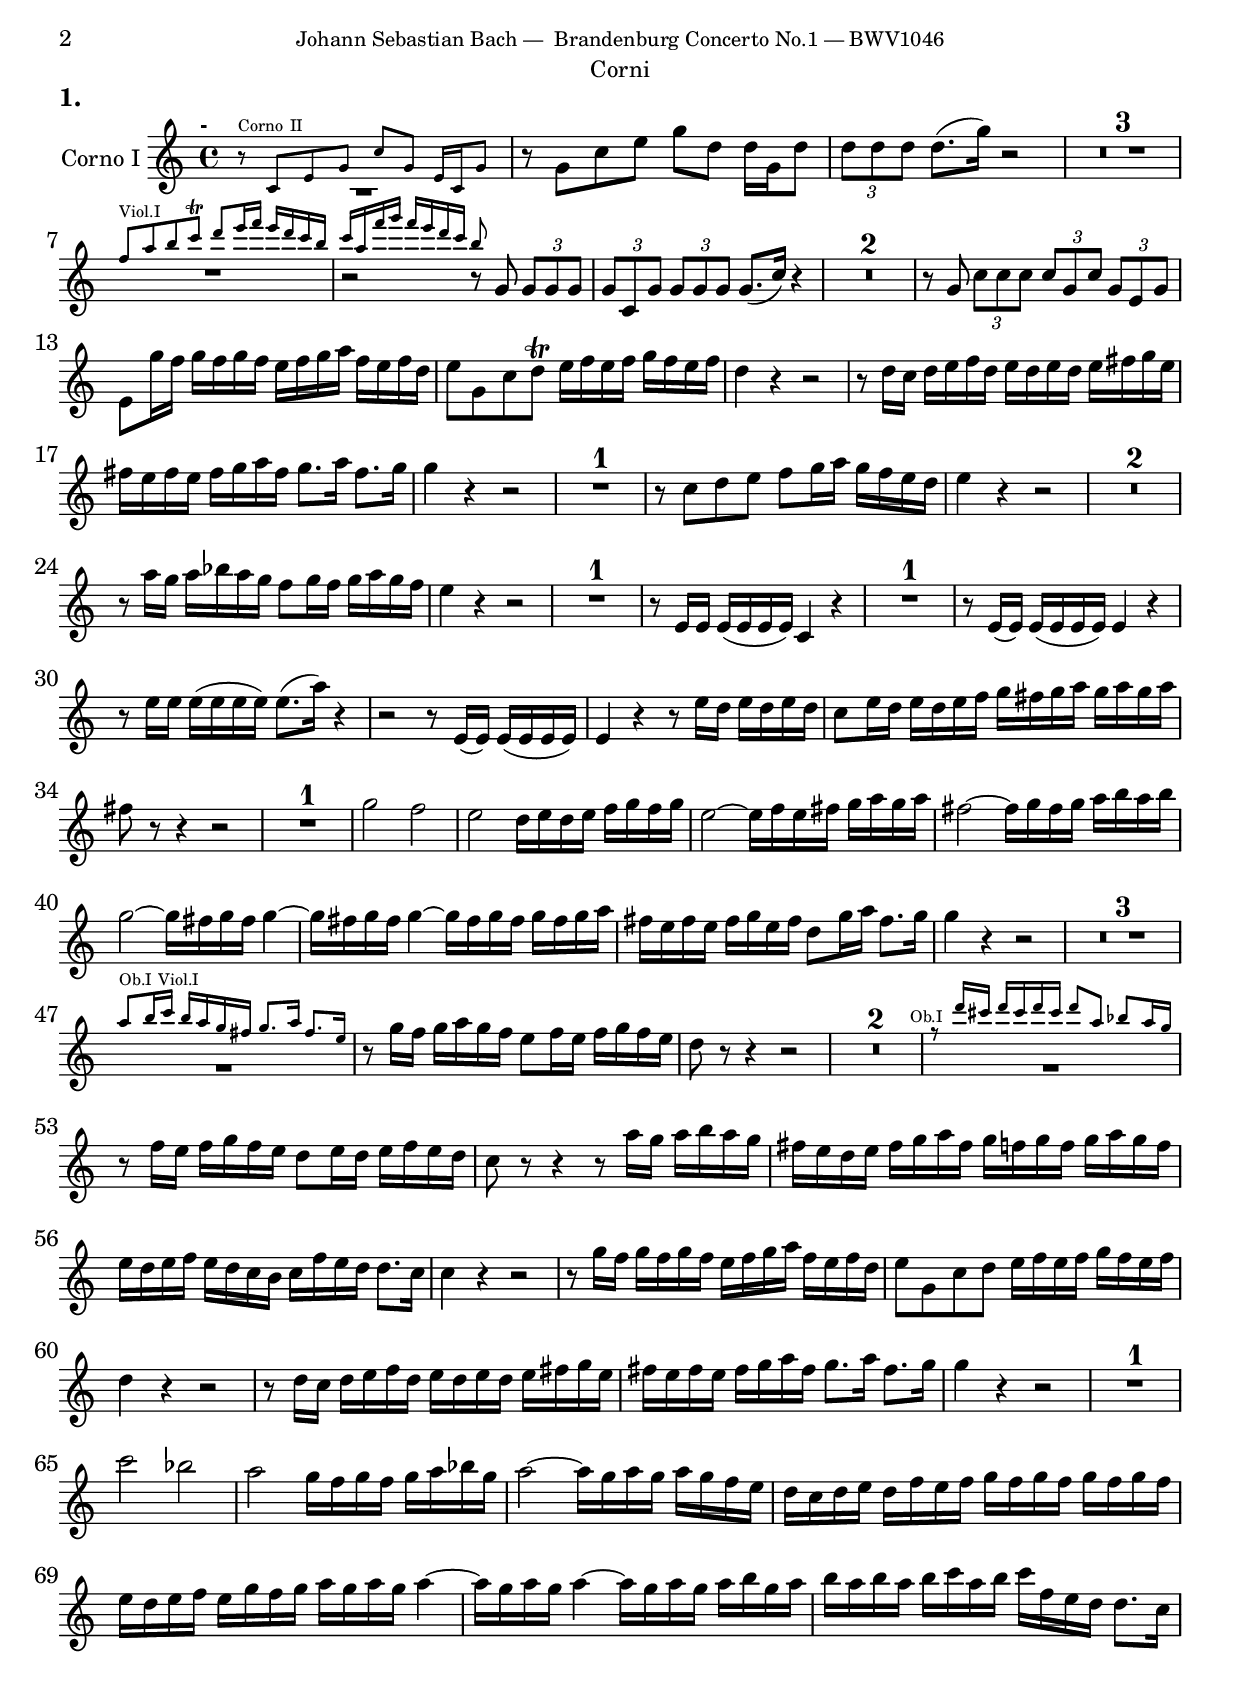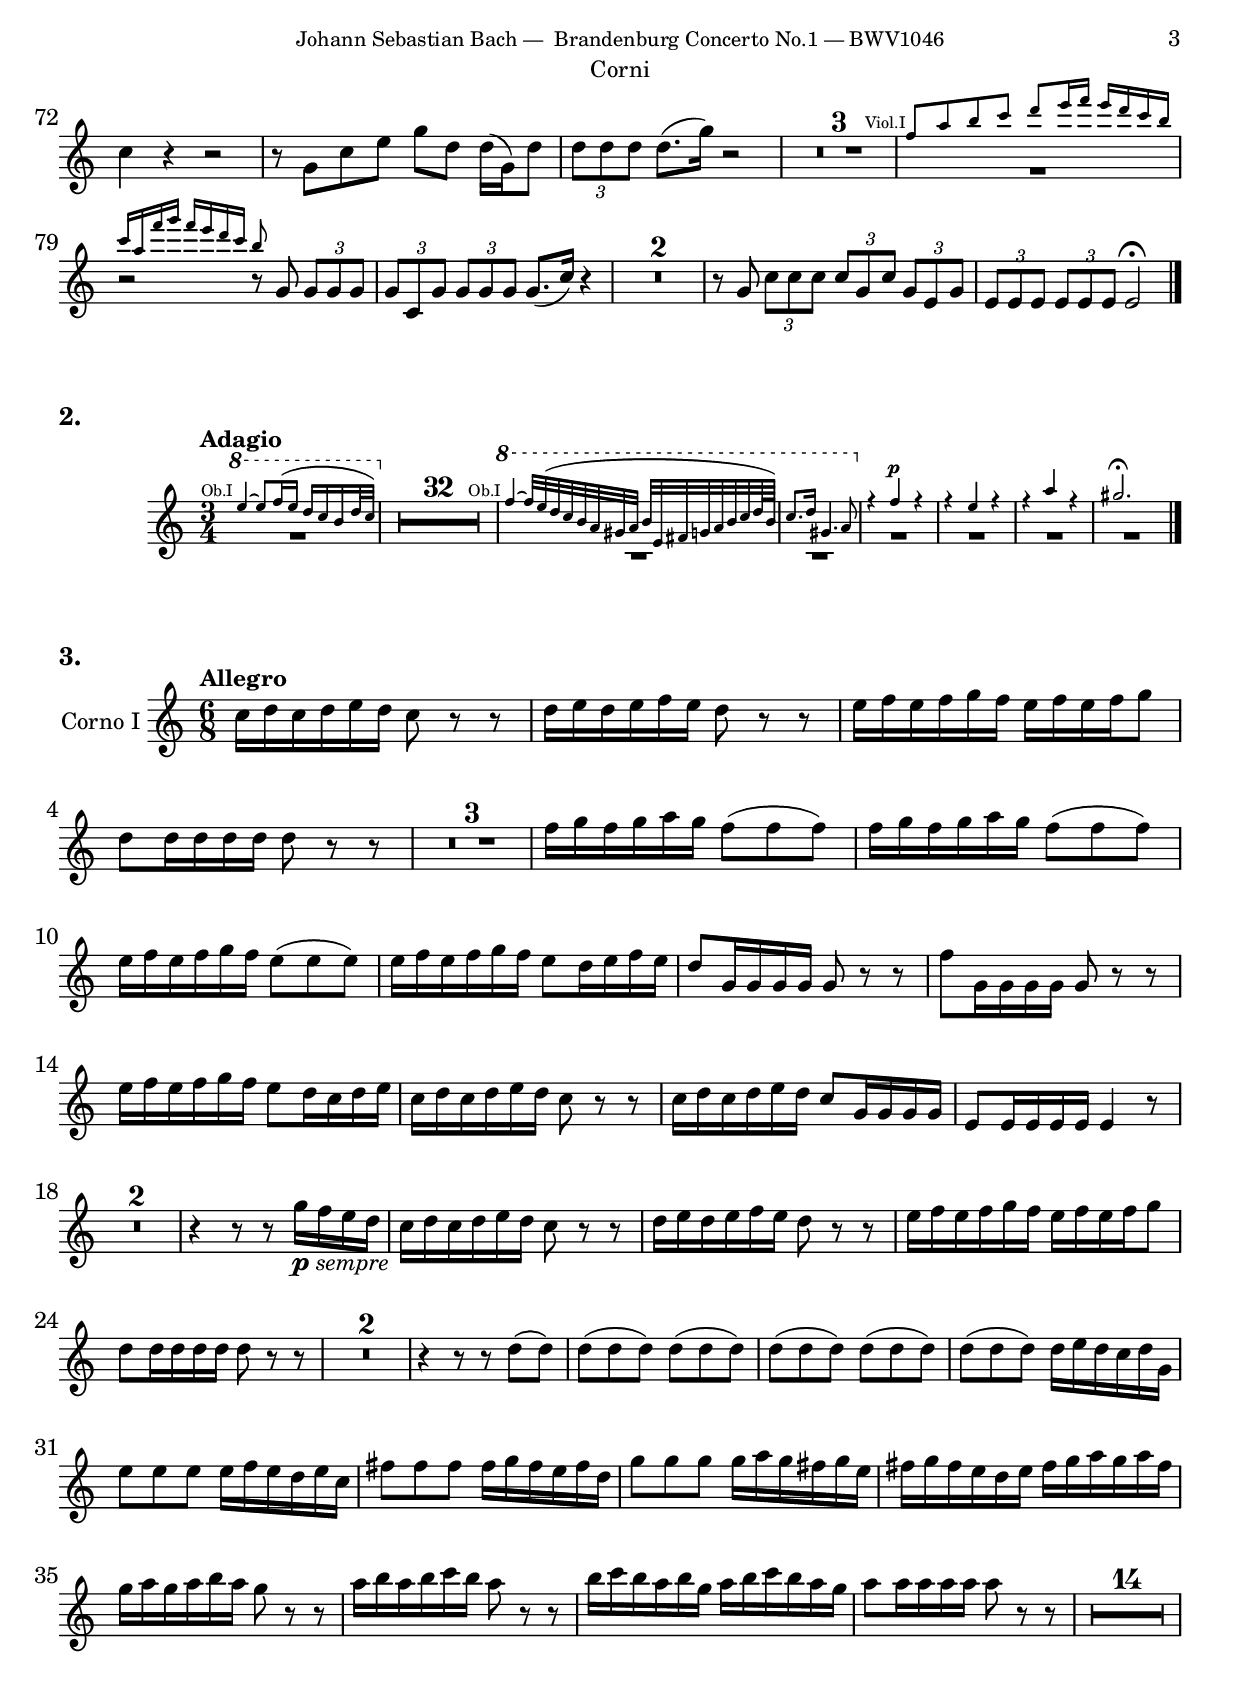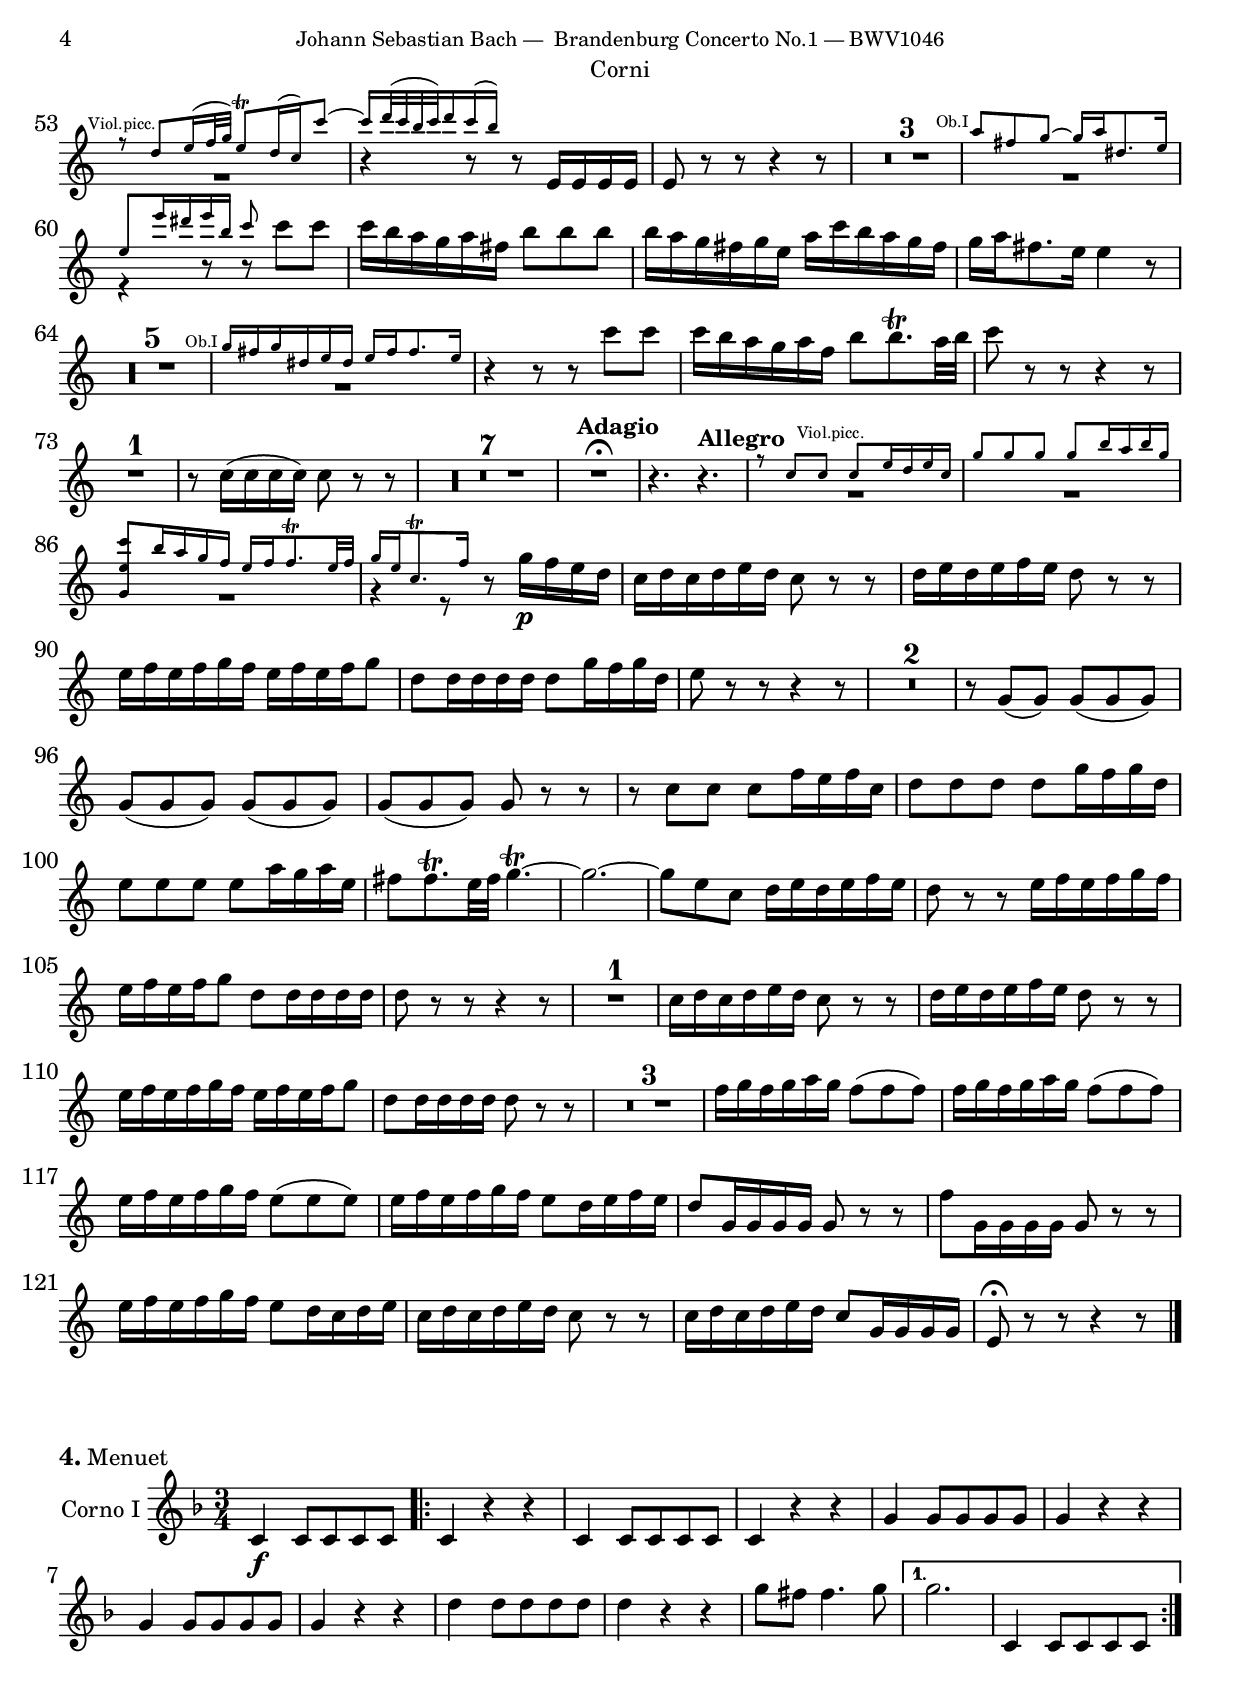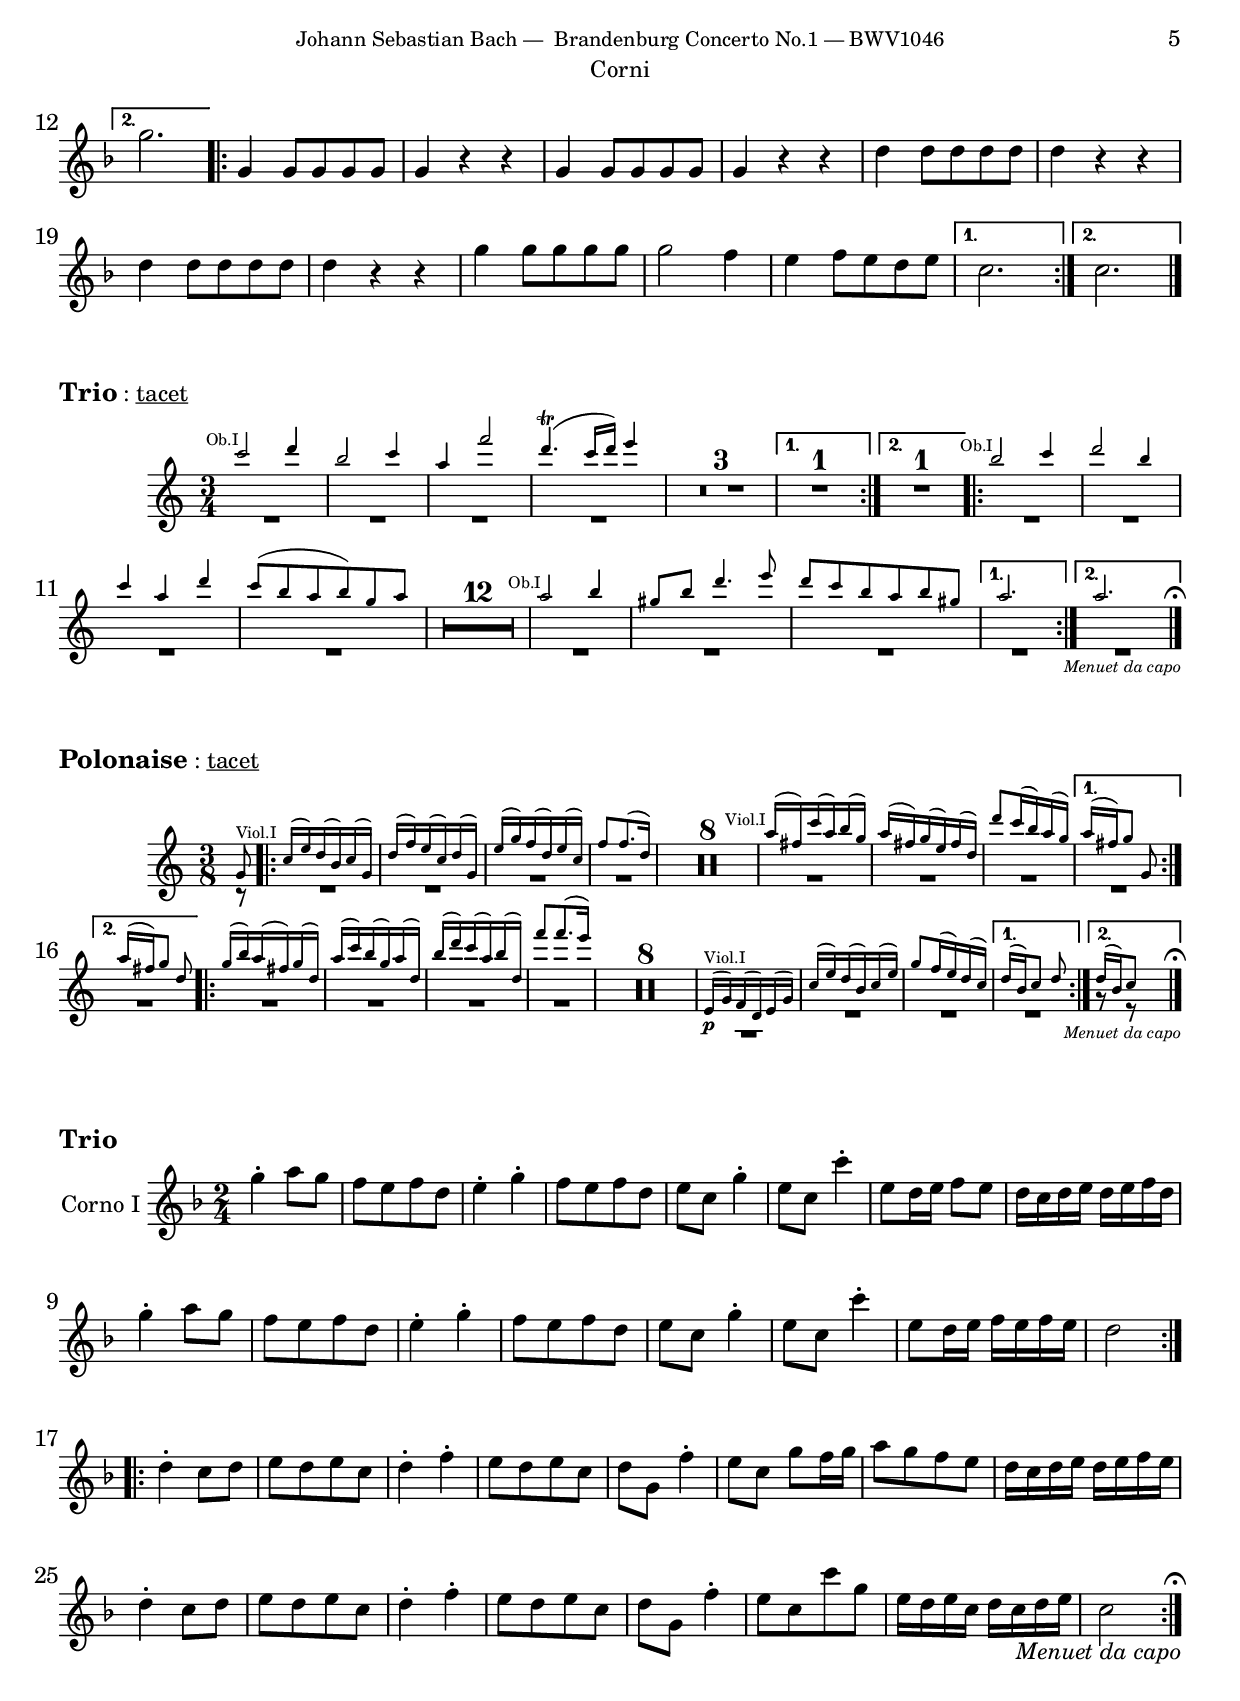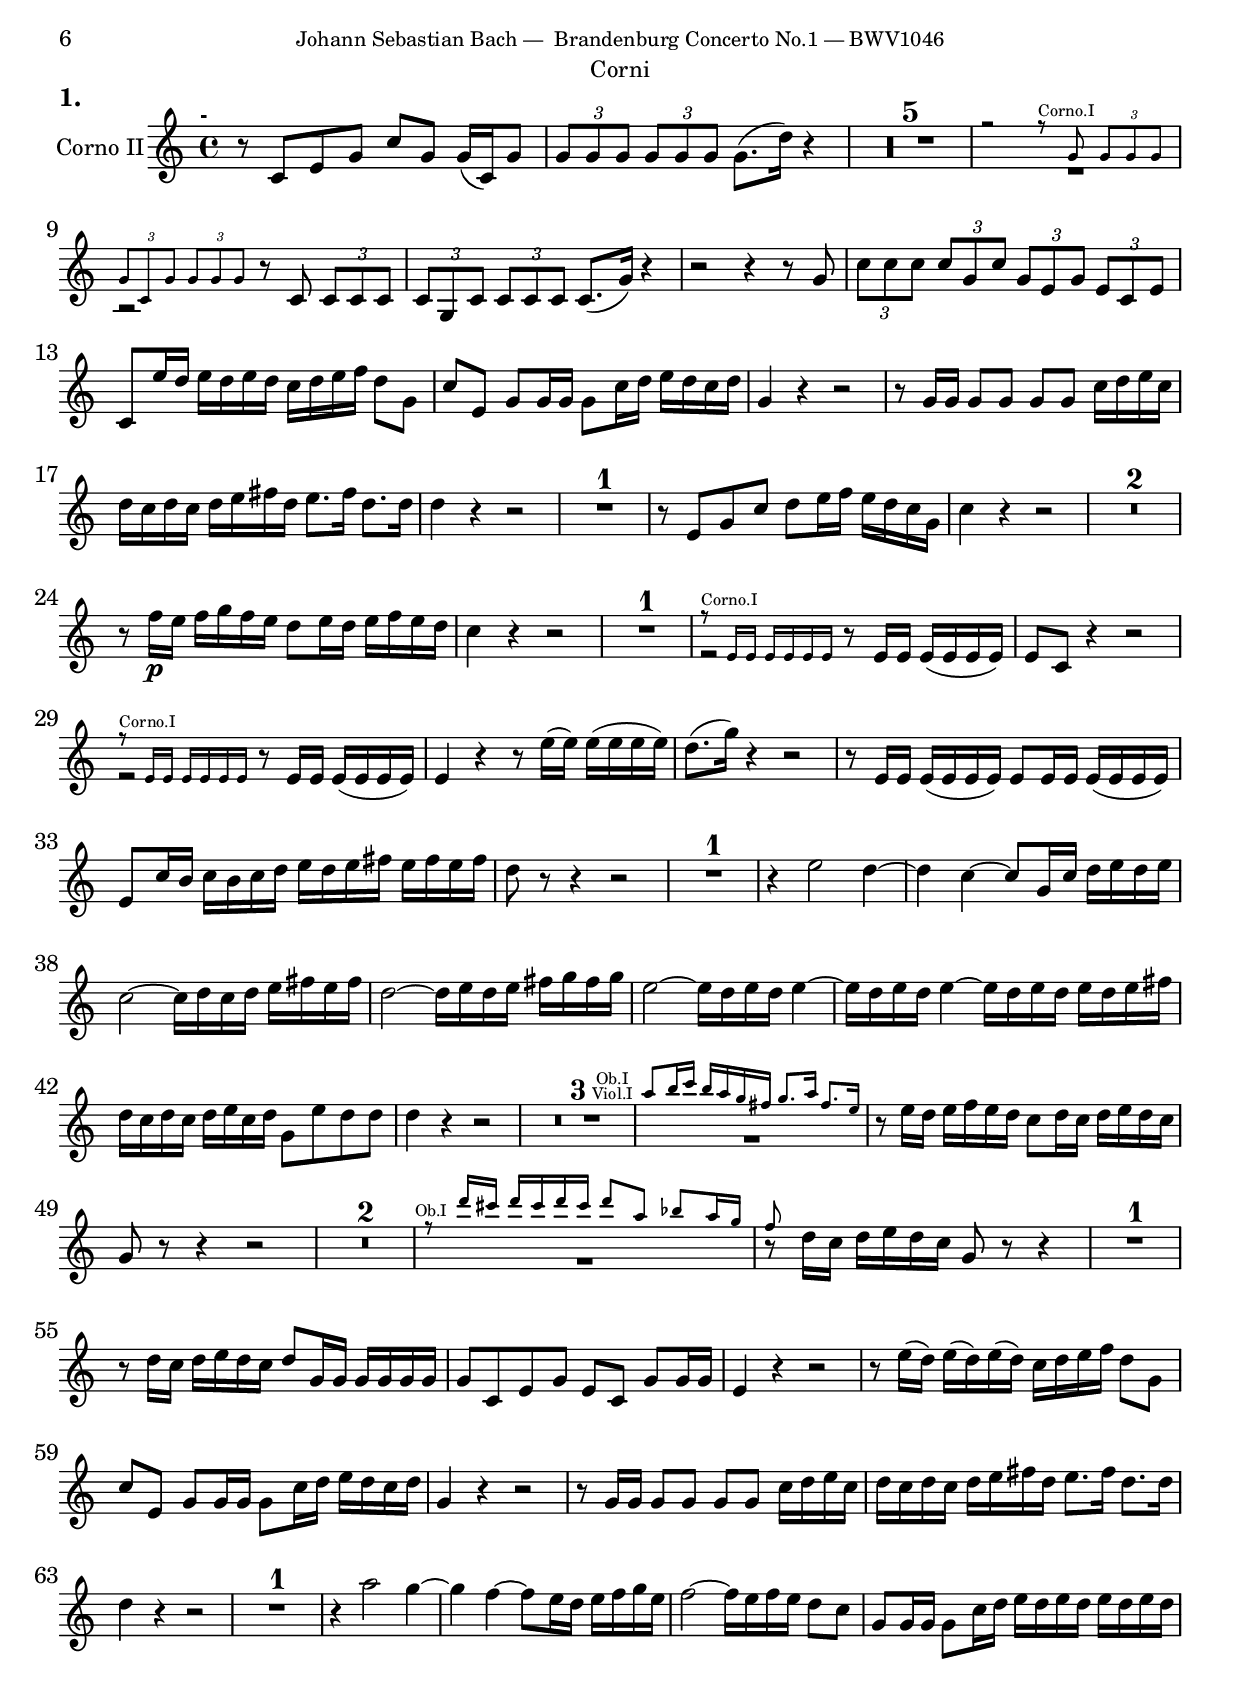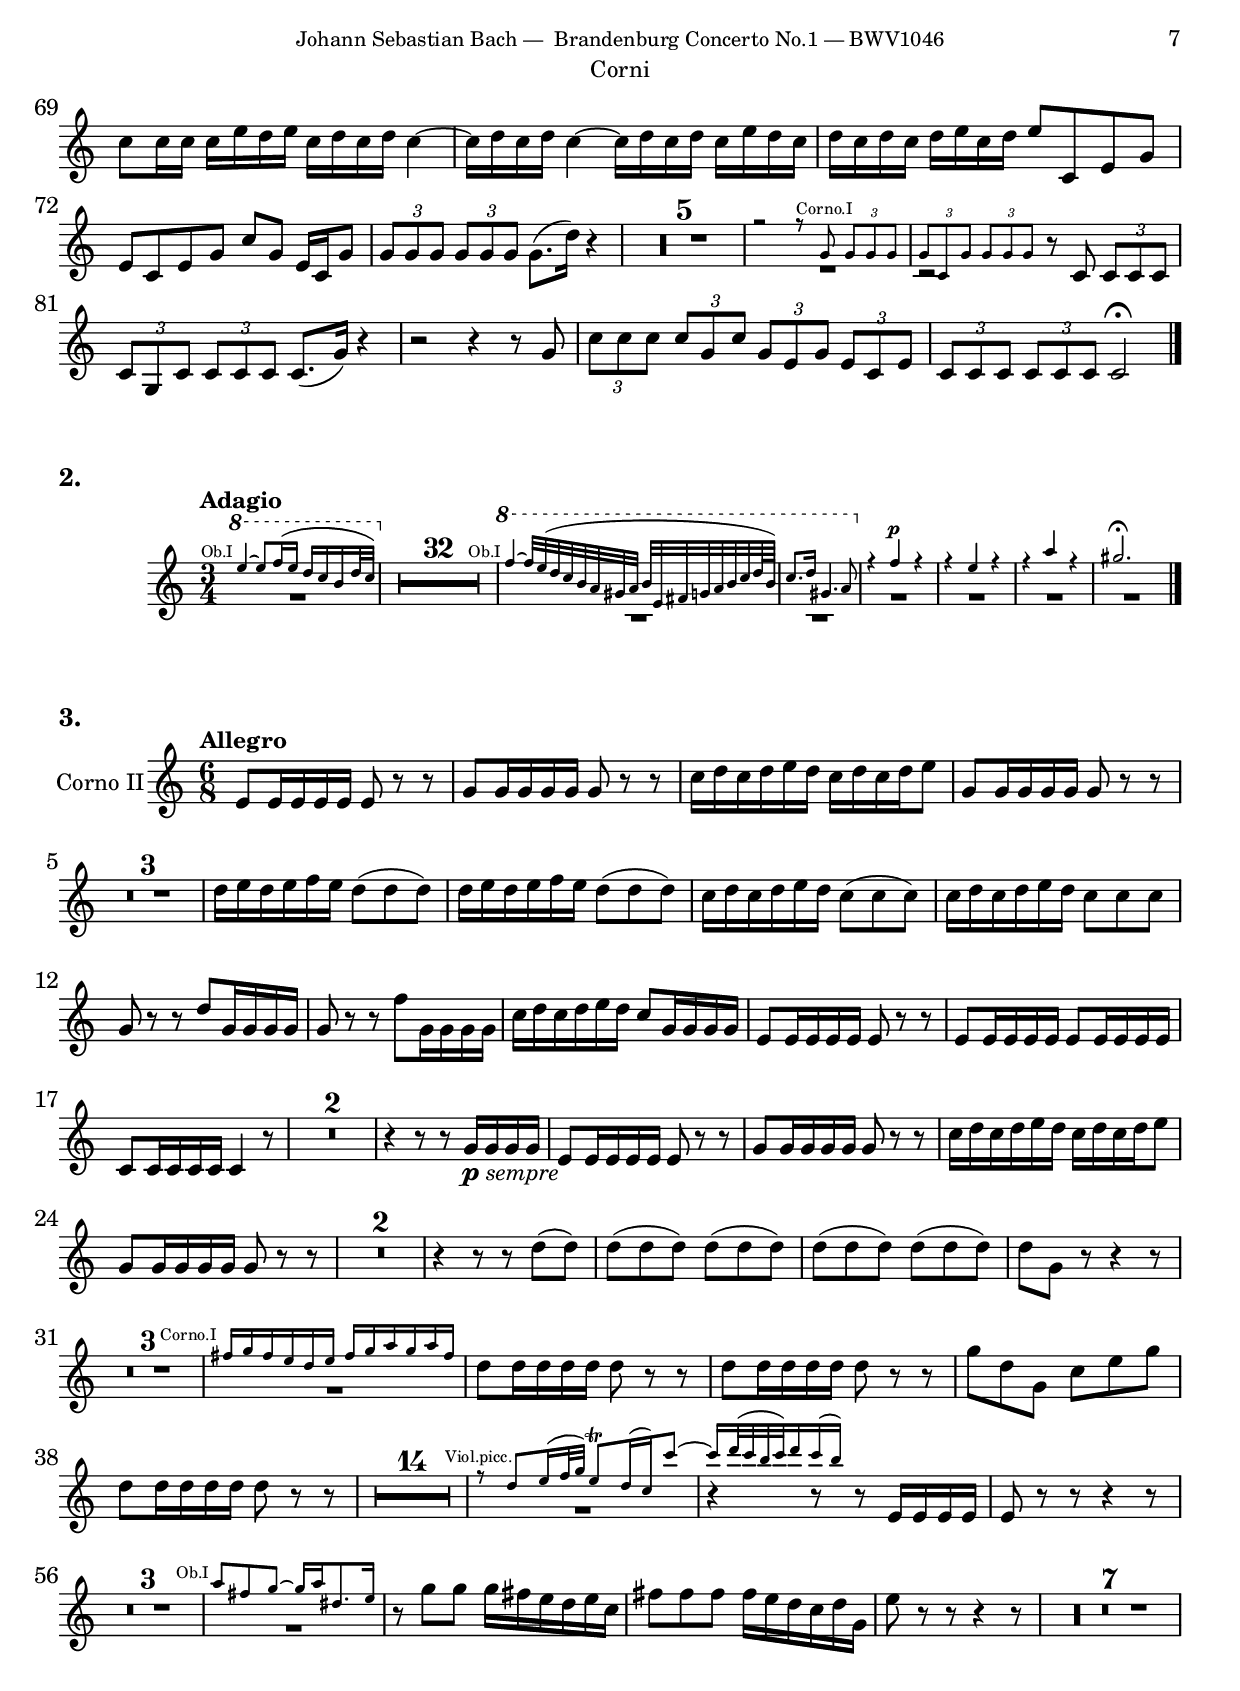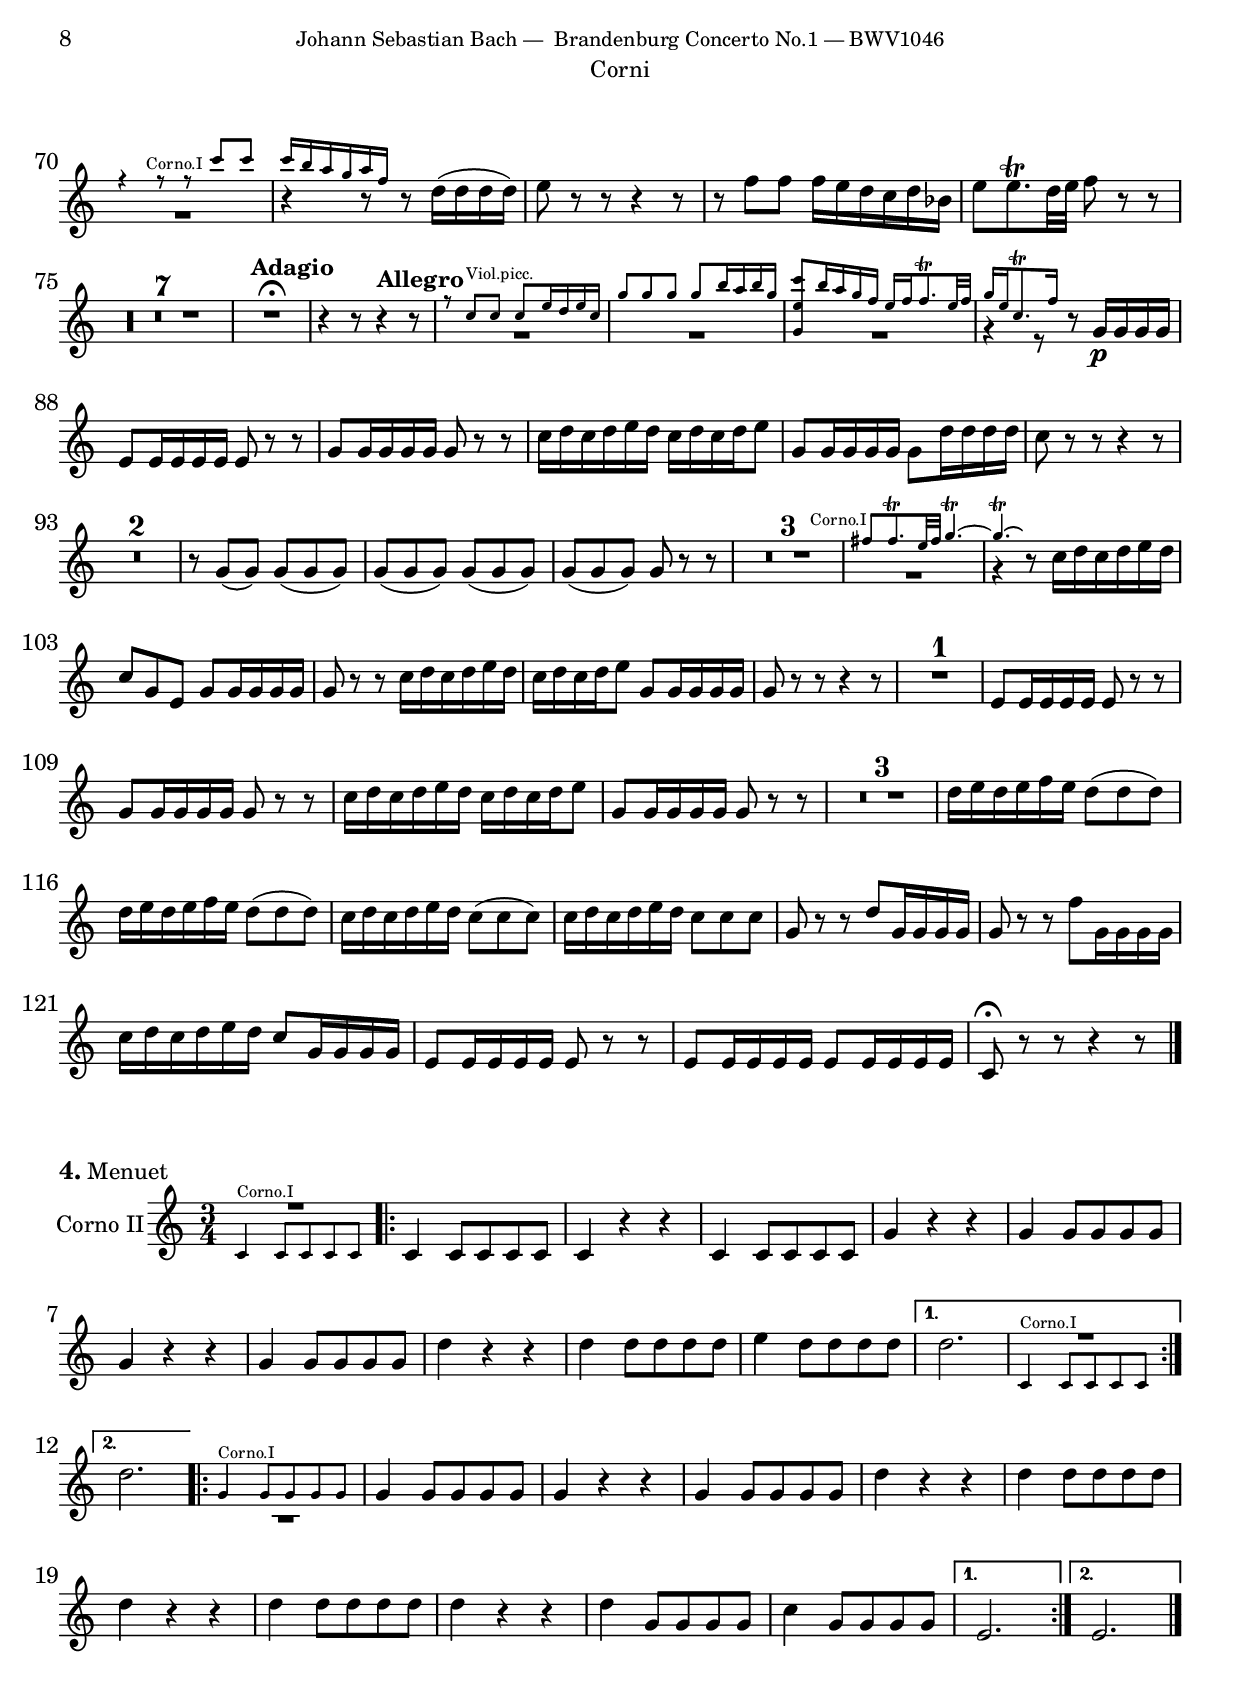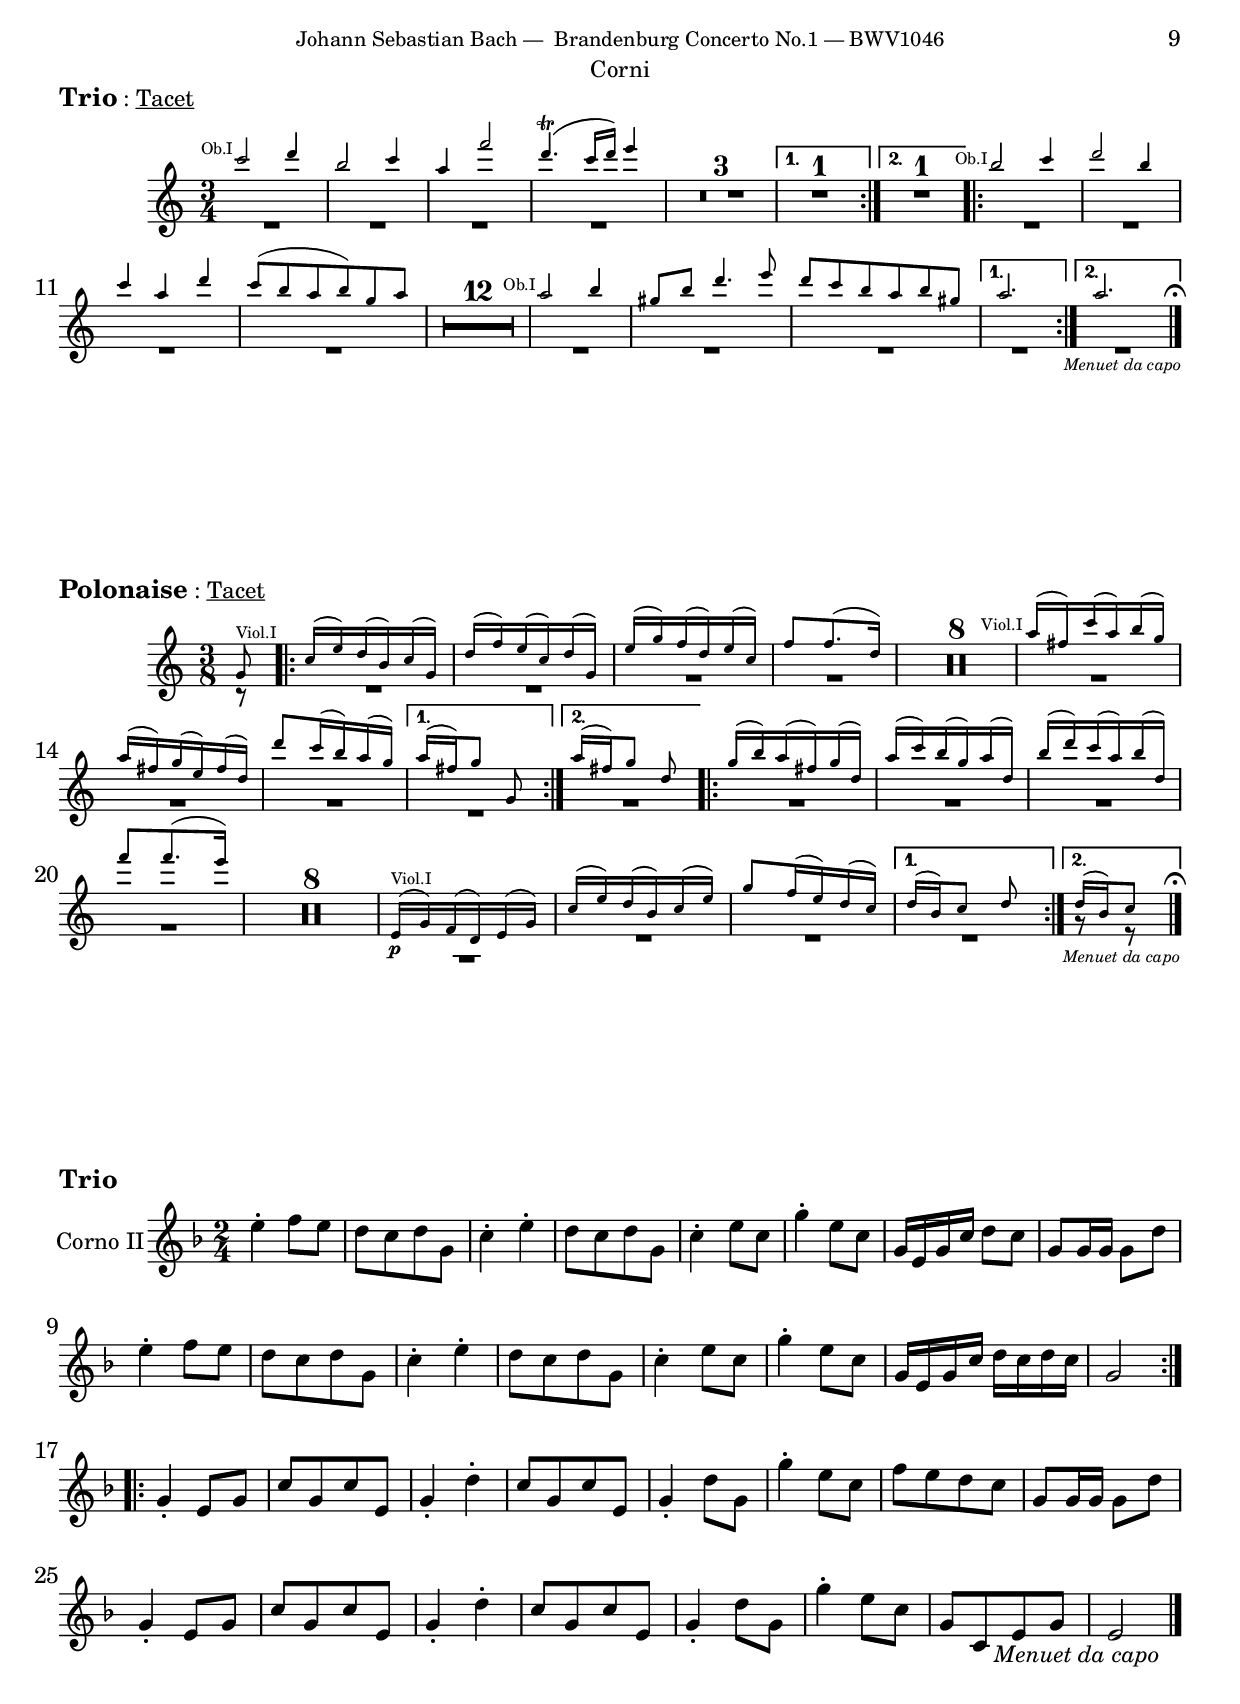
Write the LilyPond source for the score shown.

%###############################################################################
%#                                 H E A D E R                                 #
%###############################################################################
%
%  Composer           : Johann Sebastian Bach (1685 - 1750)
%  work               : Brandenburg Concerto No.1 in F major, BWV1046
%  Source             : Bach-Gesellschaft Ausgabe, Band 19 (pp.1-30)
%                       Leipzig: Breitkopf und Härtel, 1871. Plate B.W. XIX.
%  Type of score      : Score Part Corni
%  Typesetter         : Sébastien MANEN
%  date of initiation : Monday 03 April 2023, 23:44
%
%###############################################################################
%#                          I N C L U D E   F I L E S                          #
%###############################################################################
\version "2.22.1"
\include "./00-Common/BWV1046_Header.ily"
\include "./00-Common/BWV1046_PaperParts.ily"
%  work        : Johann Sebastian Bach, Brandeburg Concerto No.I, BWV1046
%  typesetter  : Sébastien MANEN
%  date        : Monday 03 April 2023, 23:44
%###############################################################################
%#                           T I M E   S E C T I O N                           #
%###############################################################################
timeMvtI = {
	\time 4/4
}
timeMvtII = {
	\time 3/4
}
timeMvtIII = {
	\time 6/8
}
timeMvtIV = {
	\time 3/4
}
timeMvtV = {
	\time 3/4
}
timeMvtVI = {
	\time 3/4
}
timeMvtVII = {
	\time 3/8
}
timeMvtVIII = {
	\time 3/4
}
timeMvtIX = {
	\time 2/4
	\set Timing.beamExceptions = \beamExceptions {
		8[ 8 8 8] |
		16[ 16 16 16] 16[ 16 16 16] |
		8[ 16 16] 8[ 8] |
		16[ 16 16 16] 8[ 8]
	}
}
timeMvtX = {
	\time 3/4
}

\include "./00-Common/BWV1046_LayoutParts.ily"
%  work        : Johann Sebastian Bach, Brandeburg Concerto No.I, BWV1046
%  typesetter  : Sébastien MANEN
%  date        : Monday 03 April 2023, 23:44
%###############################################################################
%#                      S H O R T C U T S   S E C T I O N                      #
%###############################################################################
semprep = \markup {\italic sempre \dynamic p}
psempre = \markup {\dynamic p \italic sempre}
ppsempre = \markup {\dynamic pp \italic sempre}
prallup = \markup {\musicglyph #"scripts.prallup"}
markFermata = \mark \markup {\fontsize #-6 \musicglyph #"scripts.ufermata"}

InCueContext = {
	\override Beam.beam-thickness = #0.30 % 0.30
	\override StemTremolo.beam-thickness = #0.35 % 0.30
	\override Beam.length-fraction = #0.67 % 0.8
	\override Stem.length-fraction = #0.85 % 0.8
%	\override Stem.length = #7
%	\override Beam.length = #7
	\set fontSize = #-3 %-3
	\override TupletNumber.avoid-slur = #'ignore
	\override Script.staff-padding = ##f
}

OutCueContext = {
	\revert Beam.beam-thickness
	\revert StemTremolo.beam-thickness
	\revert Beam.length-fraction
	\revert Stem.length-fraction
%	\override Stem.length = #7
%	\override Beam.length = #7
	\unset fontSize
	\revert TupletNumber.avoid-slur
	\revert Script.staff-padding
}

resetMMRN = {
	\undo \omit MultiMeasureRestNumber
}


omitMMRN = {
	\omit MultiMeasureRestNumber
}


mmrPos = #(define-music-function
	(position)
	(number?)
	#{
		\once \override MultiMeasureRest.staff-position = #(- position 2)
	#}
)

menuetdacapo = \markup { \italic "Menuet da capo" }

%dynEO = #(define-music-function
%	(offset)
%	(pair?)
%	#{
%		\once \override DynamicText.extra-offset = #offset
%		\once \override DynamicText.whiteout = ##t
%		\once \override DynamicText.whiteout-style = #'outline
%	#}
%)



%aIIXoffset = #(define-music-function
%	(offset)
%	(number?)
%	#{
%		\once \override CombineTextScript.X-offset = #offset
%	#}
%)

%aIIOmit = \once \omit Voice.CombineTextScript

%aIIExtraOffset = #(define-music-function
%	(extraoffset)
%	(pair?)
%	#{
%		\once \override CombineTextScript.extra-offset = #extraoffset
%	#}
%)

%arpeggioPadding = #(define-music-function
%	(padding)
%	(number?)
%	#{
%		\once \override Voice.Arpeggio.padding = #padding
%	#}
%)

%beamOffset = #(define-music-function
%	(position)
%	(pair?)
%	#{
%		\once \offset positions #position Beam
%	#}
%)

%beamGap = #(define-music-function
%	(gap)
%	(number?)
%	#{
%		\once \override Beam.auto-knee-gap = #gap
%	#}
%)


%beamLeftTwoRightOne = {
%	\set stemLeftBeamCount = #2
%	\set stemRightBeamCount = #1
%}

%beamLeftOneRightTwo = {
%	\set stemLeftBeamCount = #1
%	\set stemRightBeamCount = #2
%}

%setBeamTriple = { 
%	\set subdivideBeams = ##t
%	\set baseMoment = #(ly:make-moment 1/8)
%	\set beatStructure = 2,2,2
%}

%crescText = #(define-music-function
%	(cresctext)
%	(markup?)
%	#{
%		\once \set crescendoText = \markup {\italic { #cresctext } }
%		\once \set crescendoSpanner = #'text
%	#}
%)
%dimText = #(define-music-function
%	(cresctext)
%	(markup?)
%	#{
%		\once \set decrescendoText = \markup {\italic { #cresctext } }
%		\once \set decrescendoSpanner = #'text
%	#}
%)


%dynSpanYoffset = #(define-music-function
%	(offset)
%	(number?)
%	#{
%		\once \override DynamicTextSpanner.bound-details.right.Y = #offset
%	#}
%)

%dynEO = #(define-music-function
%	(offset)
%	(pair?)
%	#{
%		\once \override DynamicText.extra-offset = #offset
%		\once \override DynamicText.whiteout = ##t
%		\once \override DynamicText.whiteout-style = #'outline
%	#}
%)

%hairpinShorten = #(define-music-function
%	(shortLength)
%	(pair?)
%	#{
%		\once \override Hairpin.shorten-pair = #shortLength
%	#}
%)

%hairpinEO = #(define-music-function
%	(offset)
%	(pair?)
%	#{
%		\once \override Hairpin.extra-offset = #offset
%		\once \override Hairpin.whiteout = ##t
%		\once \override Hairpin.whiteout-style = #'outline
%	#}
%)

%InCueContext = {
%	\override Beam.beam-thickness = #0.30 % 0.30
%	\override StemTremolo.beam-thickness = #0.35 % 0.30
%	\override Beam.length-fraction = #0.67 % 0.8
%	\override Stem.length-fraction = #0.8 % 0.8
%%	\override Stem.length = #7
%%	\override Beam.length = #7
%	\set fontSize = #-3 %-3
%}

%OutCueContext = {
%	\revert Beam.beam-thickness
%	\revert StemTremolo.beam-thickness
%	\revert Beam.length-fraction
%	\revert Stem.length-fraction
%%	\override Stem.length = #7
%%	\override Beam.length = #7
%	\unset fontSize
%}

%markEO = #(define-music-function
%	(offset)
%	(pair?)
%	#{
%		\once \override TextScript.layer = #3
%		\once \override TextScript.extra-offset = #offset
%		\once \override TextScript.whiteout = ##t
%		\once \override TextScript.whiteout-style = #'outline
%	#}
%)

%markWhiteout = {
%	\once \override Score.RehearsalMark.layer = #3
%	\once \override Score.RehearsalMark.whiteout = #0.75
%	\once \override Score.RehearsalMark.whiteout-style = #'outline
%}



%mmrnDown = {
%	\once \override MultiMeasureRestNumber.direction = #-1 
%}

%mmrLength = #(define-music-function
%	(length)
%	(number?)
%	#{
%		\once \override MultiMeasureRest.space-increment = #length
%	#}
%)

%mmrMinLength = #(define-music-function
%	(length)
%	(number?)
%	#{
%		\once \override MultiMeasureRest.minimum-length = #length
%	#}
%)

%mmrCondens = \once \override MultiMeasureRest.springs-and-rods = #ly:spanner::set-spacing-rods 

%omitMMRN = \omit MultiMeasureRestNumber


%markXoffset = #(define-music-function
%	(offset)
%	(number?)
%	#{
%		\once \override Score.RehearsalMark.self-alignment-X = #(- offset)
%	#}
%)

%markYoffset = #(define-music-function
%	(offset)
%	(number?)
%	#{
%		\once \override Score.RehearsalMark.Y-offset = #offset
%	#}
%)

%noteShift = #(define-music-function
%	(shift)
%	(number?)
%	#{
%		\once \override NoteColumn.force-hshift = #shift
%	#}
%)

%no = {
%	\undo \omit MultiMeasureRestNumber
%}


%ni = {
%	\omit MultiMeasureRestNumber
%}

%ottavaShorten = #(define-music-function
%	(value)
%	(pair?)
%	#{
%		\once \override Staff.OttavaBracket.shorten-pair = #value
%	#}
%)

%setSextolet = {
%	\set subdivideBeams = ##t
%	\set baseMoment = #(ly:make-moment 1/8)
%	\set beatStructure = 2,2,2,2
%	\override TupletNumber.Y-offset = #-3
%	\override TupletNumber.avoid-slur = #'ignore
%}
%unsetSextolet = {
%	\set subdivideBeams = ##f
%	\revert TupletNumber.Y-offset
%	\revert TupletNumber.avoid-slur
%}


%stemOffset = #(define-music-function
%	(offset)
%	(number?)
%	#{
%		\once \offset length #offset Stem
%	#}
%)

%textInSlur = {
%	%\once \override TextScript.outside-staff-priority = 0
%	\once \override TextScript.slur-padding = #0
%	\once \override TextScript.avoid-slur = #'around
%}

%textOsp = #(define-music-function
%	(prio)
%	(number?)
%	#{
%		\once \override TextScript.outside-staff-priority = #prio
%	#}
%)

%tempoDown = \once \override Score.MetronomeMark.direction = #-1 

%tempoXoffset = #(define-music-function
%	(offset)
%	(number?)
%	#{
%		\once \override Score.MetronomeMark.X-offset = #offset
%	#}
%)

%tempoExtraOffset = #(define-music-function
%	(offset)
%	(pair?)
%	#{
%		\once \override Score.MetronomeMark.extra-offset = #offset
%	#}
%)
%tempoEO = #(define-music-function
%	(offset)
%	(pair?)
%	#{
%		\once \override Score.MetronomeMark.extra-offset = #offset
%	#}
%)


%tupletOffset = #(define-music-function
%	(offset)
%	(number?)
%	#{
%		\once \override TupletNumber.Y-offset = #offset 
%	#}
%)

%tupletExtraOffset = #(define-music-function
%	(offset)
%	(pair?)
%	#{
%		\once \override TupletNumber.extra-offset = #offset 
%	#}
%)

%tupletAvoidSlur = \once \override TupletNumber.avoid-slur = #'ignore

%omitTupletNumber = \once \omit Voice.TupletNumber


%tremoloPosition = #(define-music-function
%	(position)
%	(number?)
%	#{
%		\once \override StemTremolo.Y-offset = #position
%	#}
%)

%trillSpanPadding = #(define-music-function
%	(padding)
%	(number?)
%	#{
%		\once \override TrillSpanner.bound-details.right.padding = #padding
%	#}
%)

%trillSpanCustom = #(define-music-function
%	(length markup)
%	(number? markup?)
%	% function to create a trill spanner with :
%	%	- specified length
%	%	- specified markup
%	#{
%		\once \override TrillSpanner.minimum-length = #length
%		\once \override TrillSpanner.springs-and-rods = #ly:spanner::set-spacing-rods
%		\once \override Score.TrillSpanner.bound-details.left.text = #markup
%	#}
%)

%trillSpanPadding = #(define-music-function
%	(padding)
%	(number?)
%	% function to create a trill spanner with :
%	%	- specified padding to avoid overlap
%	#{
%		\once \override TrillSpanner.bound-details.right.padding = #padding
%	#}
%)


%naturaltrill = \once \override TrillSpanner.bound-details.left.text = \markup {
%	\concat { 
%		\musicglyph #"scripts.trill" \translate #'(0.5 . 1.05) \tiny \natural 
%	}
%}
%flattrill = \once \override TrillSpanner.bound-details.left.text = \markup {
%	\concat { 
%		\musicglyph #"scripts.trill" \translate #'(0.6 . 0.52) \tiny \flat 
%	}
%}
%sharptrill = \once \override TrillSpanner.bound-details.left.text = \markup {
%	\concat { 
%		\musicglyph #"scripts.trill" \translate #'(0.5 . 1.05) \tiny \sharp  
%	}
%}

%trillflat = \markup { 
%	\general-align #X #CENTER 
%	\concat { 
%		\hspace #2.4 \musicglyph #"scripts.trill" 
%		\translate #'(0.5 . 0.49) \tiny \flat 
%	}
%}



%voltaShorten = #(define-music-function
%	(shortLength)
%	(pair?)
%	#{
%		\once \override Score.VoltaBracket.shorten-pair = #shortLength
%	#}
%)

%whiteoutRehearsalMark = {
%	\override Score.StaffSymbol.layer = #4
%	\override Score.RehearsalMark.layer = #3
%	\once \override Score.RehearsalMark.whiteout = ##t
%	%\once \override Score.RehearsalMark.whiteout-style = #'outline
%}


%whiteoutMarkup = {
%	\once \override Hairpin.layer = #4
%	\once \override TextScript.layer = #3
%	\once \override TextScript.whiteout = ##t
%	\once \override TextScript.whiteout-style = #'outline
%}

%whiteoutDynamic = {
%	\once \override DynamicText.whiteout = ##t
%	\once \override DynamicText.whiteout-style = #'outline
%}

%whiteoutMetronomeMark = {
%	\once \override Score.MetronomeMark.whiteout = ##t
%	\once \override Score.MetronomeMark.whiteout-style = #'outline
%}


%  work        : Johann Sebastian Bach, Brandeburg Concerto No.I, BWV1046
%  typesetter  : Sébastien MANEN
%  date        : Monday 03 April 2023, 23:44
%###############################################################################
%#                   V O I C E   N A M E S   :   C O R N I                     #
%###############################################################################
nameCornoIMvtI = {
	\set Staff.instrumentName = #"Corno I"
	\set Staff.shortInstrumentName = #""
}
nameCornoIMvtIII = {
	\set Staff.instrumentName = #"Corno I"
	\set Staff.shortInstrumentName = #""
}
nameCornoIMvtIV = {
	\set Staff.instrumentName = #"Corno I"
	\set Staff.shortInstrumentName = #""
}
nameCornoIMvtVI = {
	\set Staff.instrumentName = #"Corno I"
	\set Staff.shortInstrumentName = #""
}
nameCornoIMvtVIII = {
	\set Staff.instrumentName = #"Corno I"
	\set Staff.shortInstrumentName = #""
}
nameCornoIMvtIX = {
	\set Staff.instrumentName = #"Corno I"
	\set Staff.shortInstrumentName = #""
}
nameCornoIMvtX = {
	\set Staff.instrumentName = #"Corno I"
	\set Staff.shortInstrumentName = #""
}
nameCornoIIMvtI = {
	\set Staff.instrumentName = #"Corno II"
	\set Staff.shortInstrumentName = #""
}
nameCornoIIMvtIII = {
	\set Staff.instrumentName = #"Corno II"
	\set Staff.shortInstrumentName = #""
}
nameCornoIIMvtIV = {
	\set Staff.instrumentName = #"Corno II"
	\set Staff.shortInstrumentName = #""
}
nameCornoIIMvtVI = {
	\set Staff.instrumentName = #"Corno II"
	\set Staff.shortInstrumentName = #""
}
nameCornoIIMvtVIII = {
	\set Staff.instrumentName = #"Corno II"
	\set Staff.shortInstrumentName = #""
}
nameCornoIIMvtIX = {
	\set Staff.instrumentName = #"Corno II"
	\set Staff.shortInstrumentName = #""
}
nameCornoIIMvtX = {
	\set Staff.instrumentName = #"Corno II"
	\set Staff.shortInstrumentName = #""
}
%###############################################################################
%#                    V O I C E   N A M E S   :   O B O E                      #
%###############################################################################
nameOboeIMvtI = {
	\set Staff.instrumentName = #"Oboe I"
	\set Staff.shortInstrumentName = #""
}
nameOboeIMvtII = {
	\set Staff.instrumentName = #"Oboe I"
	\set Staff.shortInstrumentName = #""
}
nameOboeIMvtIII = {
	\set Staff.instrumentName = #"Oboe I"
	\set Staff.shortInstrumentName = #""
}
nameOboeIMvtIV = {
	\set Staff.instrumentName = #"Oboe I"
	\set Staff.shortInstrumentName = #""
}
nameOboeIMvtV = {
	\set Staff.instrumentName = #"Oboe I"
	\set Staff.shortInstrumentName = #""
}
nameOboeIMvtVI = {
	\set Staff.instrumentName = #"Oboe I"
	\set Staff.shortInstrumentName = #""
}
nameOboeIMvtVIII = {
	\set Staff.instrumentName = #"Oboe I"
	\set Staff.shortInstrumentName = #""
}
nameOboeIMvtIX = {
	\set Staff.instrumentName = #"Oboe I"
	\set Staff.shortInstrumentName = #""
}
nameOboeIMvtX = {
	\set Staff.instrumentName = #"Oboe I"
	\set Staff.shortInstrumentName = #""
}
nameOboeIIMvtI = {
	\set Staff.instrumentName = #"Oboe II"
	\set Staff.shortInstrumentName = #""
}
nameOboeIIMvtII = {
	\set Staff.instrumentName = #"Oboe II"
	\set Staff.shortInstrumentName = #""
}
nameOboeIIMvtIII = {
	\set Staff.instrumentName = #"Oboe II"
	\set Staff.shortInstrumentName = #""
}
nameOboeIIMvtIV = {
	\set Staff.instrumentName = #"Oboe II"
	\set Staff.shortInstrumentName = #""
}
nameOboeIIMvtV = {
	\set Staff.instrumentName = #"Oboe II"
	\set Staff.shortInstrumentName = #""
}
nameOboeIIMvtVI = {
	\set Staff.instrumentName = #"Oboe II"
	\set Staff.shortInstrumentName = #""
}
nameOboeIIMvtVIII = {
	\set Staff.instrumentName = #"Oboe II"
	\set Staff.shortInstrumentName = #""
}
nameOboeIIMvtX = {
	\set Staff.instrumentName = #"Oboe II"
	\set Staff.shortInstrumentName = #""
}
nameOboeIIIMvtI = {
	\set Staff.instrumentName = #"Oboe III"
	\set Staff.shortInstrumentName = #""
}
nameOboeIIIMvtII = {
	\set Staff.instrumentName = #"Oboe III"
	\set Staff.shortInstrumentName = #""
}
nameOboeIIIMvtIII = {
	\set Staff.instrumentName = #"Oboe III"
	\set Staff.shortInstrumentName = #""
}
nameOboeIIIMvtIV = {
	\set Staff.instrumentName = #"Oboe III"
	\set Staff.shortInstrumentName = #""
}
nameOboeIIIMvtVI = {
	\set Staff.instrumentName = #"Oboe III"
	\set Staff.shortInstrumentName = #""
}
nameOboeIIIMvtVIII = {
	\set Staff.instrumentName = #"Oboe III"
	\set Staff.shortInstrumentName = #""
}
nameOboeIIIMvtX = {
	\set Staff.instrumentName = #"Oboe III"
	\set Staff.shortInstrumentName = #""
}
%###############################################################################
%#                 V O I C E   N A M E S   :   F A G O T T O                   #
%###############################################################################
nameFagottoMvtI = {
	\set Staff.instrumentName = #"Fagotto"
	\set Staff.shortInstrumentName = #""
}
nameFagottoMvtII = {
	\set Staff.instrumentName = #"Fagotto"
	\set Staff.shortInstrumentName = #""
}
nameFagottoMvtIII = {
	\set Staff.instrumentName = #"Fagotto"
	\set Staff.shortInstrumentName = #""
}
nameFagottoMvtIV = {
	\set Staff.instrumentName = #"Fagotto"
	\set Staff.shortInstrumentName = #""
}
nameFagottoMvtV = {
	\set Staff.instrumentName = #"Fagotto"
	\set Staff.shortInstrumentName = #""
}
nameFagottoMvtVI = {
	\set Staff.instrumentName = #"Fagotto"
	\set Staff.shortInstrumentName = #""
}
nameFagottoMvtVIII = {
	\set Staff.instrumentName = #"Fagotto"
	\set Staff.shortInstrumentName = #""
}
nameFagottoMvtX = {
	\set Staff.instrumentName = #"Fagotto"
	\set Staff.shortInstrumentName = #""
}
%###############################################################################
%#          V O I C E   N A M E S   :   V I O L I N O   P I C C O L O          #
%###############################################################################
nameViolinopiccoloMvtI = {
	\set Staff.instrumentName = #"Violino piccolo"
	\set Staff.shortInstrumentName = #""
}
nameViolinopiccoloMvtII = {
	\set Staff.instrumentName = #"Violino piccolo"
	\set Staff.shortInstrumentName = #""
}
nameViolinopiccoloMvtIII = {
	\set Staff.instrumentName = #"Violino piccolo"
	\set Staff.shortInstrumentName = #""
}
nameViolinopiccoloMvtIV = {
	\set Staff.instrumentName = #"Violino piccolo"
	\set Staff.shortInstrumentName = #""
}
nameViolinopiccoloMvtVI = {
	\set Staff.instrumentName = #"Violino piccolo"
	\set Staff.shortInstrumentName = #""
}
nameViolinopiccoloMvtVIII = {
	\set Staff.instrumentName = #"Violino piccolo"
	\set Staff.shortInstrumentName = #""
}
nameViolinopiccoloMvtX = {
	\set Staff.instrumentName = #"Violino piccolo"
	\set Staff.shortInstrumentName = #""
}
%###############################################################################
%#               V O I C E   N A M E S   :   V I O L I N O   I                 #
%###############################################################################
nameViolinoIMvtI = {
	\set Staff.instrumentName = #"Violino I"
	\set Staff.shortInstrumentName = #""
}
nameViolinoIMvtII = {
	\set Staff.instrumentName = #"Violino I"
	\set Staff.shortInstrumentName = #""
}
nameViolinoIMvtIII = {
	\set Staff.instrumentName = #"Violino I"
	\set Staff.shortInstrumentName = #""
}
nameViolinoIMvtIV = {
	\set Staff.instrumentName = #"Violino I"
	\set Staff.shortInstrumentName = #""
}
nameViolinoIMvtVI = {
	\set Staff.instrumentName = #"Violino I"
	\set Staff.shortInstrumentName = #""
}
nameViolinoIMvtVII = {
	\set Staff.instrumentName = #"Violino I"
	\set Staff.shortInstrumentName = #""
}
nameViolinoIMvtVIII = {
	\set Staff.instrumentName = #"Violino I"
	\set Staff.shortInstrumentName = #""
}
nameViolinoIMvtX = {
	\set Staff.instrumentName = #"Violino I"
	\set Staff.shortInstrumentName = #""
}
%###############################################################################
%#               V O I C E   N A M E S   :   V I O L I N O   I I               #
%###############################################################################
nameViolinoIIMvtI = {
	\set Staff.instrumentName = #"Violino II"
	\set Staff.shortInstrumentName = #""
}
nameViolinoIIMvtII = {
	\set Staff.instrumentName = #"Violino II"
	\set Staff.shortInstrumentName = #""
}
nameViolinoIIMvtIII = {
	\set Staff.instrumentName = #"Violino II"
	\set Staff.shortInstrumentName = #""
}
nameViolinoIIMvtIV = {
	\set Staff.instrumentName = #"Violino II"
	\set Staff.shortInstrumentName = #""
}
nameViolinoIIMvtVI = {
	\set Staff.instrumentName = #"Violino II"
	\set Staff.shortInstrumentName = #""
}
nameViolinoIIMvtVII = {
	\set Staff.instrumentName = #"Violino II"
	\set Staff.shortInstrumentName = #""
}
nameViolinoIIMvtVIII = {
	\set Staff.instrumentName = #"Violino II"
	\set Staff.shortInstrumentName = #""
}
nameViolinoIIMvtX = {
	\set Staff.instrumentName = #"Violino II"
	\set Staff.shortInstrumentName = #""
}
%###############################################################################
%#                   V O I C E   N A M E S   :   V I O L A                     #
%###############################################################################
nameViolaMvtI = {
	\set Staff.instrumentName = #"Viola"
	\set Staff.shortInstrumentName = #""
}
nameViolaMvtII = {
	\set Staff.instrumentName = #"Viola"
	\set Staff.shortInstrumentName = #""
}
nameViolaMvtIII = {
	\set Staff.instrumentName = #"Viola"
	\set Staff.shortInstrumentName = #""
}
nameViolaMvtIV = {
	\set Staff.instrumentName = #"Viola"
	\set Staff.shortInstrumentName = #""
}
nameViolaMvtVI = {
	\set Staff.instrumentName = #"Viola"
	\set Staff.shortInstrumentName = #""
}
nameViolaMvtVII = {
	\set Staff.instrumentName = #"Viola"
	\set Staff.shortInstrumentName = #""
}
nameViolaMvtVIII = {
	\set Staff.instrumentName = #"Viola"
	\set Staff.shortInstrumentName = #""
}
nameViolaMvtX = {
	\set Staff.instrumentName = #"Viola"
	\set Staff.shortInstrumentName = #""
}
%###############################################################################
%#             V O I C E   N A M E S   :   V I O L O N C E L L O               #
%###############################################################################
nameVioloncelloMvtI = {
	\set Staff.instrumentName = #"Violoncello"
	\set Staff.shortInstrumentName = #""
}
%###############################################################################
%#                V O I C E   N A M E S   :   C O N T I N U O                  #
%###############################################################################
nameContinuoMvtI = {
	\set Staff.instrumentName = \markup {
		\center-column {
			\line { "Continuo e" }
			\line { "Violone grosso" }
		}
	}
	\set Staff.shortInstrumentName = #""
}
nameContinuoMvtII = {
	\set Staff.instrumentName = \markup {
		\center-column {
			\line { "Continuo e" }
			\line { "Violone grosso" }
		}
	}
	\set Staff.shortInstrumentName = #""
}
nameContinuoMvtIII = {
	\set Staff.instrumentName = \markup {
		\center-column {
			\line { "Continuo e" }
			\line { "Violone grosso" }
		}
	}
	\set Staff.shortInstrumentName = #""
}
nameContinuoMvtIV = {
	\set Staff.instrumentName = \markup {
		\center-column {
			\line { "Continuo e" }
			\line { "Violone grosso" }
		}
	}
	\set Staff.shortInstrumentName = #""
}
nameContinuoMvtVI = {
	\set Staff.instrumentName = \markup {
		\center-column {
			\line { "Continuo e" }
			\line { "Violone grosso" }
		}
	}
	\set Staff.shortInstrumentName = #""
}
nameContinuoMvtVII = {
	\set Staff.instrumentName = \markup {
		\center-column {
			\line { "Continuo e" }
			\line { "Violone grosso" }
		}
	}
	\set Staff.shortInstrumentName = #""
}
nameContinuoMvtVIII = {
	\set Staff.instrumentName = \markup {
		\center-column {
			\line { "Continuo e" }
			\line { "Violone grosso" }
		}
	}
	\set Staff.shortInstrumentName = #""
}
nameContinuoMvtX = {
	\set Staff.instrumentName = \markup {
		\center-column {
			\line { "Continuo e" }
			\line { "Violone grosso" }
		}
	}
	\set Staff.shortInstrumentName = #""
}


%  work        : Johann Sebastian Bach, Brandeburg Concerto No.I, BWV1046
%  typesetter  : Sébastien MANEN
%  date        : Monday 03 April 2023, 23:44
%###############################################################################
%#                      P A R T   S C O R E   F O R M A T                      #
%###############################################################################
formatCornoIMvtI = {
	\override Score.NonMusicalPaperColumn.line-break-permission = ##f
	\override Score.NonMusicalPaperColumn.page-break-permission = ##f
	\overrideProperty Score.NonMusicalPaperColumn.line-break-system-details #'(
		(Y-offset . 7.87)
	)
	s1*6 \break
	\overrideProperty Score.NonMusicalPaperColumn.line-break-system-details #'(
		(Y-offset . 16.07)
	)
	s1*6 \break
	\overrideProperty Score.NonMusicalPaperColumn.line-break-system-details #'(
		(Y-offset . 29.28)
	)
	s1*4 \break
	\overrideProperty Score.NonMusicalPaperColumn.line-break-system-details #'(
		(Y-offset . 40.08)
	)
	s1*7 \break
	\overrideProperty Score.NonMusicalPaperColumn.line-break-system-details #'(
		(Y-offset . 50.17)
	)
	s1*6 \break
	\overrideProperty Score.NonMusicalPaperColumn.line-break-system-details #'(
		(Y-offset . 61.69)
	)
	s1*4 \break
	\overrideProperty Score.NonMusicalPaperColumn.line-break-system-details #'(
		(Y-offset . 72.49)
	)
	s1*6 \break
	\overrideProperty Score.NonMusicalPaperColumn.line-break-system-details #'(
		(Y-offset . 83.29)
	)
	s1*7 \break
	\overrideProperty Score.NonMusicalPaperColumn.line-break-system-details #'(
		(Y-offset . 90.88)
	)
	s1*6 \break
	\overrideProperty Score.NonMusicalPaperColumn.line-break-system-details #'(
		(Y-offset . 104.89)
	)
	s1*3 \break
	\overrideProperty Score.NonMusicalPaperColumn.line-break-system-details #'(
		(Y-offset . 115.69)
	)
	s1*4 \break
	\overrideProperty Score.NonMusicalPaperColumn.line-break-system-details #'(
		(Y-offset . 126.49)
	)
	s1*5 \break
	\overrideProperty Score.NonMusicalPaperColumn.line-break-system-details #'(
		(Y-offset . 136.59)
	)
	s1*4 \break
	\overrideProperty Score.NonMusicalPaperColumn.line-break-system-details #'(
		(Y-offset . 148.1)
	)
	s1*3 \pageBreak
	\overrideProperty Score.NonMusicalPaperColumn.line-break-system-details #'(
		(Y-offset . 4.65)
	)
	s1*7 \break
	\overrideProperty Score.NonMusicalPaperColumn.line-break-system-details #'(
		(Y-offset . 16.28)
	)
	s1*6 
}
formatCornoIMvtII = {
	\override Score.NonMusicalPaperColumn.line-break-permission = ##f
	\override Score.NonMusicalPaperColumn.page-break-permission = ##f
	\overrideProperty Score.NonMusicalPaperColumn.line-break-system-details #'(
		(Y-offset . 38.62)
	)
	s2.*39 
}
formatCornoIMvtIII = {
	\override Score.NonMusicalPaperColumn.line-break-permission = ##f
	\override Score.NonMusicalPaperColumn.page-break-permission = ##f
	\overrideProperty Score.NonMusicalPaperColumn.line-break-system-details #'(
		(Y-offset . 61.67)
	)
	s2.*3 \break
	\overrideProperty Score.NonMusicalPaperColumn.line-break-system-details #'(
		(Y-offset . 74.28)
	)
	s2.*6 \break
	\overrideProperty Score.NonMusicalPaperColumn.line-break-system-details #'(
		(Y-offset . 86.56)
	)
	s2.*4 \break
	\overrideProperty Score.NonMusicalPaperColumn.line-break-system-details #'(
		(Y-offset . 98.9)
	)
	s2.*4 \break
	\overrideProperty Score.NonMusicalPaperColumn.line-break-system-details #'(
		(Y-offset . 111.17)
	)
	s2.*6 \break
	\overrideProperty Score.NonMusicalPaperColumn.line-break-system-details #'(
		(Y-offset . 123.51)
	)
	s2.*7 \break
	\overrideProperty Score.NonMusicalPaperColumn.line-break-system-details #'(
		(Y-offset . 135.79)
	)
	s2.*4 \break
	\overrideProperty Score.NonMusicalPaperColumn.line-break-system-details #'(
		(Y-offset . 148.1)
	)
	s2.*18 \pageBreak
	\overrideProperty Score.NonMusicalPaperColumn.line-break-system-details #'(
		(Y-offset . 4.58)
	)
	s2.*7 \break
	\overrideProperty Score.NonMusicalPaperColumn.line-break-system-details #'(
		(Y-offset . 15.82)
	)
	s2.*4 \break
	\overrideProperty Score.NonMusicalPaperColumn.line-break-system-details #'(
		(Y-offset . 26.67)
	)
	s2.*9 \break
	\overrideProperty Score.NonMusicalPaperColumn.line-break-system-details #'(
		(Y-offset . 37.38)
	)
	s2.*13 \break
	\overrideProperty Score.NonMusicalPaperColumn.line-break-system-details #'(
		(Y-offset . 46.56)
	)
	s2.*4 \break
	\overrideProperty Score.NonMusicalPaperColumn.line-break-system-details #'(
		(Y-offset . 58.92)
	)
	s2.*6 \break
	\overrideProperty Score.NonMusicalPaperColumn.line-break-system-details #'(
		(Y-offset . 69.07)
	)
	s2.*4 \break
	\overrideProperty Score.NonMusicalPaperColumn.line-break-system-details #'(
		(Y-offset . 78.42)
	)
	s2.*5 \break
	\overrideProperty Score.NonMusicalPaperColumn.line-break-system-details #'(
		(Y-offset . 89.37)
	)
	s2.*5 \break
	\overrideProperty Score.NonMusicalPaperColumn.line-break-system-details #'(
		(Y-offset . 99.53)
	)
	s2.*7 \break
	\overrideProperty Score.NonMusicalPaperColumn.line-break-system-details #'(
		(Y-offset . 109.68)
	)
	s2.*4 \break
	\overrideProperty Score.NonMusicalPaperColumn.line-break-system-details #'(
		(Y-offset . 119.86)
	)
	s2.*4 
}
formatCornoIMvtIV = {
	\override Score.NonMusicalPaperColumn.line-break-permission = ##f
	\override Score.NonMusicalPaperColumn.page-break-permission = ##f
	\overrideProperty Score.NonMusicalPaperColumn.line-break-system-details #'(
		(Y-offset . 138.77)
	)
	s2.*6 \break
	\overrideProperty Score.NonMusicalPaperColumn.line-break-system-details #'(
		(Y-offset . 147.54)
	)
	s2.*7 \pageBreak
	\overrideProperty Score.NonMusicalPaperColumn.line-break-system-details #'(
		(Y-offset . 7.5)
	)
	s2.*7 \break
	\overrideProperty Score.NonMusicalPaperColumn.line-break-system-details #'(
		(Y-offset . 18.5)
	)
	s2.*7 
}
formatCornoIMvtV = {
	\override Score.NonMusicalPaperColumn.line-break-permission = ##f
	\override Score.NonMusicalPaperColumn.page-break-permission = ##f
	\overrideProperty Score.NonMusicalPaperColumn.line-break-system-details #'(
		(Y-offset . 36.54)
	)
	s2.*11 \break
	\overrideProperty Score.NonMusicalPaperColumn.line-break-system-details #'(
		(Y-offset . 50.01)
	)
	s2.*19 
}
formatCornoIMvtVII = {
	\override Score.NonMusicalPaperColumn.line-break-permission = ##f
	\override Score.NonMusicalPaperColumn.page-break-permission = ##f
	\overrideProperty Score.NonMusicalPaperColumn.line-break-system-details #'(
		(Y-offset . 71.78)
	)
	s8*1 s4.*16 \break
	\overrideProperty Score.NonMusicalPaperColumn.line-break-system-details #'(
		(Y-offset . 83.45)
	)
	s4.*17 s4*1 
}
formatCornoIMvtIX = {
	\override Score.NonMusicalPaperColumn.line-break-permission = ##f
	\override Score.NonMusicalPaperColumn.page-break-permission = ##f
	\overrideProperty Score.NonMusicalPaperColumn.line-break-system-details #'(
		(Y-offset . 107.98)
	)
	s2*8 \break
	\overrideProperty Score.NonMusicalPaperColumn.line-break-system-details #'(
		(Y-offset . 121.19)
	)
	s2*8 \break
	\overrideProperty Score.NonMusicalPaperColumn.line-break-system-details #'(
		(Y-offset . 134.89)
	)
	s2*8 \break
	\overrideProperty Score.NonMusicalPaperColumn.line-break-system-details #'(
		(Y-offset . 148.1)
	)
	s2*8 
}
formatCornoIIMvtI = {
	\override Score.NonMusicalPaperColumn.line-break-permission = ##f
	\override Score.NonMusicalPaperColumn.page-break-permission = ##f
	\overrideProperty Score.NonMusicalPaperColumn.line-break-system-details #'(
		(Y-offset . 6.87)
	)
	s1*8 \break
	\overrideProperty Score.NonMusicalPaperColumn.line-break-system-details #'(
		(Y-offset . 18.33)
	)
	s1*4 \break
	\overrideProperty Score.NonMusicalPaperColumn.line-break-system-details #'(
		(Y-offset . 30.24)
	)
	s1*4 \break
	\overrideProperty Score.NonMusicalPaperColumn.line-break-system-details #'(
		(Y-offset . 42.03)
	)
	s1*7 \break
	\overrideProperty Score.NonMusicalPaperColumn.line-break-system-details #'(
		(Y-offset . 53.85)
	)
	s1*5 \break
	\overrideProperty Score.NonMusicalPaperColumn.line-break-system-details #'(
		(Y-offset . 65.59)
	)
	s1*4 \break
	\overrideProperty Score.NonMusicalPaperColumn.line-break-system-details #'(
		(Y-offset . 77.38)
	)
	s1*5 \break
	\overrideProperty Score.NonMusicalPaperColumn.line-break-system-details #'(
		(Y-offset . 89.17)
	)
	s1*4 \break
	\overrideProperty Score.NonMusicalPaperColumn.line-break-system-details #'(
		(Y-offset . 99.35)
	)
	s1*7 \break
	\overrideProperty Score.NonMusicalPaperColumn.line-break-system-details #'(
		(Y-offset . 110.34)
	)
	s1*6 \break
	\overrideProperty Score.NonMusicalPaperColumn.line-break-system-details #'(
		(Y-offset . 124.53)
	)
	s1*4 \break
	\overrideProperty Score.NonMusicalPaperColumn.line-break-system-details #'(
		(Y-offset . 136.31)
	)
	s1*4 \break
	\overrideProperty Score.NonMusicalPaperColumn.line-break-system-details #'(
		(Y-offset . 148.1)
	)
	s1*6 \pageBreak
	\overrideProperty Score.NonMusicalPaperColumn.line-break-system-details #'(
		(Y-offset . 6.65)
	)
	s1*3 \break
	\overrideProperty Score.NonMusicalPaperColumn.line-break-system-details #'(
		(Y-offset . 16.12)
	)
	s1*9 \break
	\overrideProperty Score.NonMusicalPaperColumn.line-break-system-details #'(
		(Y-offset . 25.46)
	)
	s1*4 \break
}
formatCornoIIMvtII = {
	\override Score.NonMusicalPaperColumn.line-break-permission = ##f
	\override Score.NonMusicalPaperColumn.page-break-permission = ##f
	\overrideProperty Score.NonMusicalPaperColumn.line-break-system-details #'(
		(Y-offset . 44.52)
	)
	s2.*39 
}
formatCornoIIMvtIII = {
	\override Score.NonMusicalPaperColumn.line-break-permission = ##f
	\override Score.NonMusicalPaperColumn.page-break-permission = ##f
	\overrideProperty Score.NonMusicalPaperColumn.line-break-system-details #'(
		(Y-offset . 67.57)
	)
	s2.*4 \break
	\overrideProperty Score.NonMusicalPaperColumn.line-break-system-details #'(
		(Y-offset . 79.3)
	)
	s2.*7 \break
	\overrideProperty Score.NonMusicalPaperColumn.line-break-system-details #'(
		(Y-offset . 90.8)
	)
	s2.*5 \break
	\overrideProperty Score.NonMusicalPaperColumn.line-break-system-details #'(
		(Y-offset . 102.24)
	)
	s2.*7 \break
	\overrideProperty Score.NonMusicalPaperColumn.line-break-system-details #'(
		(Y-offset . 113.73)
	)
	s2.*7 \break
	\overrideProperty Score.NonMusicalPaperColumn.line-break-system-details #'(
		(Y-offset . 124.76)
	)
	s2.*7 \break
	\overrideProperty Score.NonMusicalPaperColumn.line-break-system-details #'(
		(Y-offset . 133.05)
	)
	s2.*18 \break
	\overrideProperty Score.NonMusicalPaperColumn.line-break-system-details #'(
		(Y-offset . 147.7)
	)
	s2.*14 \pageBreak
	\overrideProperty Score.NonMusicalPaperColumn.line-break-system-details #'(
		(Y-offset . 10.4)
	)
	s2.*5 \break
	\overrideProperty Score.NonMusicalPaperColumn.line-break-system-details #'(
		(Y-offset . 21.21)
	)
	s2.*13 \break
	\overrideProperty Score.NonMusicalPaperColumn.line-break-system-details #'(
		(Y-offset . 35.06)
	)
	s2.*5 \break
	\overrideProperty Score.NonMusicalPaperColumn.line-break-system-details #'(
		(Y-offset . 44.88)
	)
	s2.*10 \break
	\overrideProperty Score.NonMusicalPaperColumn.line-break-system-details #'(
		(Y-offset . 58.22)
	)
	s2.*6 \break
	\overrideProperty Score.NonMusicalPaperColumn.line-break-system-details #'(
		(Y-offset . 69.8)
	)
	s2.*7 \break
	\overrideProperty Score.NonMusicalPaperColumn.line-break-system-details #'(
		(Y-offset . 81.39)
	)
	s2.*5 \break
	\overrideProperty Score.NonMusicalPaperColumn.line-break-system-details #'(
		(Y-offset . 93)
	)
	s2.*4 
}
formatCornoIIMvtIV = {
	\override Score.NonMusicalPaperColumn.line-break-permission = ##f
	\override Score.NonMusicalPaperColumn.page-break-permission = ##f
	\overrideProperty Score.NonMusicalPaperColumn.line-break-system-details #'(
		(Y-offset . 111.29)
	)
	s2.*6 \break
	\overrideProperty Score.NonMusicalPaperColumn.line-break-system-details #'(
		(Y-offset . 122.42)
	)
	s2.*7 \break
	\overrideProperty Score.NonMusicalPaperColumn.line-break-system-details #'(
		(Y-offset . 134.98)
	)
	s2.*7 \break
	\overrideProperty Score.NonMusicalPaperColumn.line-break-system-details #'(
		(Y-offset . 147.54)
	)
	s2.*7 
}
formatCornoIIMvtV = {
	\override Score.NonMusicalPaperColumn.line-break-permission = ##f
	\override Score.NonMusicalPaperColumn.page-break-permission = ##f
	\overrideProperty Score.NonMusicalPaperColumn.line-break-system-details #'(
		(Y-offset . 8.15)
	)
	s2.*11 \break
	\overrideProperty Score.NonMusicalPaperColumn.line-break-system-details #'(
		(Y-offset . 20.97)
	)
	s2.*19 
}
formatCornoIIMvtVII = {
	\override Score.NonMusicalPaperColumn.line-break-permission = ##f
	\override Score.NonMusicalPaperColumn.page-break-permission = ##f
	\overrideProperty Score.NonMusicalPaperColumn.line-break-system-details #'(
		(Y-offset . 54.09)
	)
	s8*1 s4.*13 \break
	\overrideProperty Score.NonMusicalPaperColumn.line-break-system-details #'(
		(Y-offset . 65)
	)
	s4.*7 \break
	\overrideProperty Score.NonMusicalPaperColumn.line-break-system-details #'(
		(Y-offset . 75.79)
	)
	s4.*13 s4*1 \break
}
formatCornoIIMvtIX = {
	\override Score.NonMusicalPaperColumn.line-break-permission = ##f
	\override Score.NonMusicalPaperColumn.page-break-permission = ##f
	\overrideProperty Score.NonMusicalPaperColumn.line-break-system-details #'(
		(Y-offset . 112.97)
	)
	s2*8 \break
	\overrideProperty Score.NonMusicalPaperColumn.line-break-system-details #'(
		(Y-offset . 124.1)
	)
	s2*8 \break
	\overrideProperty Score.NonMusicalPaperColumn.line-break-system-details #'(
		(Y-offset . 136.1)
	)
	s2*8 \break
	\overrideProperty Score.NonMusicalPaperColumn.line-break-system-details #'(
		(Y-offset . 148.1)
	)
	s2*8 
}

%  work        : Johann Sebastian Bach, Brandeburg Concerto No.I, BWV1046
%  typesetter  : Sébastien MANEN
%  date        : Monday 03 April 2023, 23:44
%###############################################################################
%#                    C U E   V O I C E   F O R   C O R N I                    #
%###############################################################################
cueVoiceCornoIMvtI = \relative c {
	% bar 1
	r8^\markup {Corno II} c' e g c g e16 c g'8
	s1*5
	% bar 7 - 8
	\transpose f c {
		\relative c''' {
			\voiceOne bes8^\markup {Viol.I} d e f\trill g a16 bes a g f e
			f d bes' c bes a g f e8 s s4
		}
	}
	s1*38
	% bar 47
	\transpose f c {
		\relative c''' {
			d8^\markup {Ob.I Viol.I} e16 f e d c b c8. d16 b8. a16
		}
	}
	s1*4
	% bar 52
	\transpose f c {
		\relative c'''' {
			r8-\offset X-offset -2 ^\markup {Ob.I} g16 fis g fis g fis g8 d ees d16 c
		}
	}
	s1*25
	% bar 78 - 79
	\transpose f c {
		\relative c''' {
			bes8-\offset X-offset -4 ^\markup {Viol.I} d e f g a16 bes a g f e
			f d bes' c bes a g f e8 s s4
		}
	}
}
cueVoiceCornoIMvtII = \relative c {
	% bar 1
	\transpose f c {
		\relative c'''' {
			\voiceOne \ottava #1 a4~-\offset X-offset -3.5 ^\markup {Ob.I} a8 bes16( a g f e g32 f) \ottava #0
		}
	}
	s2.*32
	% bar 35 - 39
	\transpose f c {
		\relative c'''' {
			\ottava #1 bes4~-\offset X-offset -3.5 ^\markup {Ob.I} bes32 a( g f e d cis d e a, b c d e f g64 e)
			f8. g16 cis,4. d8 \ottava #0
			r4 bes^\p r
			r a r 
			r d r
			cis2.\fermata
		}
	}
}
cueVoiceCornoIMvtIII = \relative c {
	s2.*52
	% bar 53 - 54
	\transpose f c {
		\relative c''' {
			\voiceOne r8 g-\offset X-offset -6 ^\markup {Viol.picc.} a16( bes32 c) a8\trill g16( f) f'8~
			f16 g32( f e f) g16 f( e) s4.
		}
	}
	s2.*4
	% bar 59 - 60
	\transpose f c {
		\relative c''' {
			d8-\offset X-offset -3.5 ^\markup {Ob.I} b c~ c16 d gis,8. a16
			a8 a'16 gis a e f8 s4
		}
	}
	s2.*8
	% bar 69
	\transpose f c {
		\relative c''' {
			c16-\offset X-offset -3.5 ^\markup {Ob.I} b c gis a gis a b b8. a16
		}
	}
	s2.*14
	% bar 84 - 86
	\transpose f c {
		\relative c'' {
			r8 f-\offset X-offset 1 ^\markup {Viol.picc.} f f a16 g a f
			c'8 c c c e16 d e c
			<c, a' f'>8 e'16 d c bes a bes bes8.\trill a32 bes
			c16 a f8.\trill bes16 s4.
		}
	}
}
cueVoiceCornoIMvtV = \relative c {
	% bar 1 - 4
	\transpose f c {
		\relative c''' {
			\voiceOne f2-\offset X-offset -3 ^\markup {Ob.I} g4
			e2 f4
			d bes'2
			g4.(\trill f16 g) a4
		}
	}
	s2.*5
	% bar 9 - 12
	\transpose f c {
		\relative c''' {
			e2-\offset X-offset -3 ^\markup {Ob.I} f4
			g2 e4
			f d g
			f8( e d e) c d 
		}
	}
	s2.*12
	% bar 25- 28
	\transpose f c {
		\relative c''' {
			d2-\offset X-offset -3 ^\markup {Ob.I} e4
			cis8 e g4. a8
			g f e d e cis
			d2. 
			d-\offset X-offset -3 _\menuetdacapo \markFermata
		}
	}
}
cueVoiceCornoIMvtVII = \relative c {
	% bar 0 - 4
	\transpose f c {
		\relative c'' {
			\voiceOne \partial 8 c8^\markup {Viol.I}
			f16( a) g( e) f( c)
			g'( bes) a( f) g( c,)
			a'( c) bes( g) a( f)
			bes8 bes8.( g16)
		}
	}
	s4.*8
	% bar 13 - 20
	\transpose f c {
		\relative c''' {
			d16(-\offset X-offset -4 ^\markup {Viol.I} b) f'( d) e( c)
			d( b) c( a) b( g)
			g'8 f16( e) d( c)
			d( b) c8 c,\noBeam
			d'16( b) c8 g\noBeam
			c16( e) d( b) c( g)
			d'( f) e( c) d( g,)
			e'( g) f( d) e( g,)
			bes'8 bes8.( a16)
		}
	}
	s4.*8
	% bar 29 - 32_2
	\transpose f c {
		\relative c'' {
			a16(\p^\markup {Viol.I} c) bes( g) a( c)
			f( a) g( e) f( a)
			c8 bes16( a) g( f)
			g( e) f8 g\noBeam
			g16([ e) f8-\offset X-offset -6 _\menuetdacapo] \markFermata
		}
	}
}
cueVoiceCornoIIMvtI = \relative c {
	s1*7
	% bar 8 - 9
	\voiceOne r2 r8^\markup {Corno.I} g'' \tuplet 3/2 4 {g g g
	g c, g' g g g} s2
	s1*17
	% bar 27
	r8^\markup {Corno.I} e16 e e e e e s2
	s1
	% bar 29
	r8^\markup {Corno.I} e16 e e e e e s2
	s1*17
	% bar 47
	\transpose f c {
		\relative c''' {
			d8-\offset X-offset -5 ^\markup {\center-column { \lower #1.5 "Ob.I" "Viol.I" } } e16 f e d c b c8. d16 b8. a16
		}
	}
	s1*4
	% bar 52 - 53
	\transpose f c {
		\relative c'''' {
			r8-\offset X-offset -1 ^\markup {Ob.I} g16 fis g fis g fis g8 d ees d16 c
			bes8 s s4 s2
		}
	}
	s1*25
	% bar 79 - 80
	r2 r8^\markup {Corno.I} g \tuplet 3/2 4 {g g g
	g c, g' g g g} s2
}
cueVoiceCornoIIMvtII = \relative c {
	% bar 1 - 2
	\transpose f c {
		\relative c'''' {
			\voiceOne \ottava #1 a4~-\offset X-offset -3.5 ^\markup {Ob.I} a8 bes16( a g f e g32 f) \ottava #0
			%g4~ g8 a16( bes a g f g32 e) 
		}
	}
	s2.*32
	% bar 34 - 39
	\transpose f c {
		\relative c'''' {
			\ottava #1 bes4~-\offset X-offset -3.5 ^\markup {Ob.I} bes32 a( g f e d cis d e a, b c d e f g64 e)
			f8. g16 cis,4. d8 \ottava #0
			r4 bes^\p r
			r a r 
			r d r
			cis2.\fermata
		}
	}
}
cueVoiceCornoIIMvtIII = \relative c {
	s2.*33
	% bar 34
	\voiceOne fis''16-\offset X-offset -6 ^\markup {Corno.I} g fis e d e fis g a g a fis
	s2.*18
	% bar 53 - 54
	\transpose f c {
		\relative c''' {
			r8 g-\offset X-offset -6 ^\markup {Viol.picc.} a16( bes32 c) a8\trill g16( f) f'8~
			f16 g32( f e f) g16 f( e) s4.
		}
	}
	s2.*4
	% bar 59
	\transpose f c {
		\relative c''' {
			d8-\offset X-offset -3.5 ^\markup {Ob.I} b c~ c16 d gis,8. a16
		}
	}
	s2.*10
	% bar 70 - 71
	r4 r8-\offset X-offset -1 ^\markup {Corno.I} r c' c
	c16 b a g a f s4.
	s2.*12
	% bar 84 - 87
	\transpose f c {
		\relative c'' {
			r8 f^\markup {Viol.picc.} f f a16 g a f
			c'8 c c c e16 d e c
			<c, a' f'>8 e'16 d c bes a bes bes8.\trill a32 bes
			c16 a f8.\trill bes16 s4.
		}
	}
	s2.*13
	% bar 101 - 102
	fis8-\offset X-offset -5 ^\markup {Corno.I} fis8.\trill e32 fis g4.~\trill
	g\laissezVibrer\trill s
}
cueVoiceCornoIIMvtIV = \relative c {
	% bar 1
	c'4^\markup {Corno.I} c8 c c c
	s2.*11
	% bar 13_1
	c4^\markup {Corno.I} c8 c c c
	s2.
	% bar 13
	g'4^\markup {Corno.I} g8 g g g
}
cueVoiceCornoIIMvtV = \relative c {
	% bar 1 - 4
	\transpose f c {
		\relative c''' {
			\voiceOne f2-\offset X-offset -3.5 ^\markup {Ob.I} g4
			e2 f4
			d bes'2
			g4.(\trill f16 g) a4 
		}
	}
	s2.*5
	% bar 9 - 12
	\transpose f c {
		\relative c''' {
			e2-\offset X-offset -3.5 ^\markup {Ob.I} f4
			g2 e4
			f d g
			f8( e d e) c d 
		}
	}
	s2.*12
	% bar 25- 28
	\transpose f c {
		\relative c''' {
			d2-\offset X-offset -3.5 ^\markup {Ob.I} e4
			cis8 e g4. a8
			g f e d e cis
			d2. 
			d-\offset X-offset -3 _\menuetdacapo \markFermata
		}
	}
}
cueVoiceCornoIIMvtVII = \relative c {
	% bar 0 - 4
	\transpose f c {
		\relative c'' {
			\voiceOne \partial 8 c8^\markup {Viol.I}
			f16( a) g( e) f( c)
			g'( bes) a( f) g( c,)
			a'( c) bes( g) a( f)
			bes8 bes8.( g16)
		}
	}
	s4.*8
	% bar 13 - 20
	\transpose f c {
		\relative c''' {
			d16(-\offset X-offset -4.5 ^\markup {Viol.I} b) f'( d) e( c)
			d( b) c( a) b( g)
			g'8 f16( e) d( c)
			d( b) c8 c,\noBeam
			d'16( b) c8 g\noBeam
			c16( e) d( b) c( g)
			d'( f) e( c) d( g,)
			e'( g) f( d) e( g,)
			bes'8 bes8.( a16)
		}
	}
	s4.*8
	% bar 29 - 32_2
	\transpose f c {
		\relative c'' {
			a16(\p^\markup {Viol.I} c) bes( g) a( c)
			f( a) g( e) f( a)
			c8 bes16( a) g( f)
			g( e) f8 g\noBeam
			g16([ e) f8-\offset X-offset -6 _\menuetdacapo] \markFermata
		}
	}
}
%###############################################################################
%#                     C U E   V O I C E   F O R   O B O I                     #
%###############################################################################


%###############################################################################
%#                  C U E   V O I C E   F O R   F A G O T T I                  #
%###############################################################################



%###############################################################################
%#          C U E   V O I C E   F O R   V I O L I N O   P I C C O L O          #
%###############################################################################



%###############################################################################
%#                C U E   V O I C E   F O R   V I O L I N O   I                #
%###############################################################################


%###############################################################################
%#               C U E   V O I C E   F O R   V I O L I N O   I I               #
%###############################################################################


%###############################################################################
%#                    C U E   V O I C E   F O R   V I O L A                    #
%###############################################################################


%###############################################################################
%#                 C U E   V O I C E   F O R   C O N T I N U O                 #
%###############################################################################


%  work        : Johann Sebastian Bach, Brandeburg Concerto No.I, BWV1046
%  typesetter  : Sébastien MANEN
%  date        : Monday 03 April 2023, 23:44
%###############################################################################
%#                       T E M P I  C O N D U C T O R S                        #
%###############################################################################
tempiMvtI = {
	\tempo "-"
}
tempiMvtII = {
	\tempo "Adagio"
}
tempiMvtIII = {
	\tempo "Allegro"
	s2.*81
	\tempo "Adagio" % bar 82
	s2. s4.
	\tempo "Allegro" % bar 83.5
}
tempiMvtIV = {
	\tempo "Menuet"
}
tempiMvtV = {
	\tempo "Trio"
}
tempiMvtVI = {
	\tempo "Menuet"
}
tempiMvtVII = {
	\tempo "Polonaise"
}
tempiMvtVIII = {
	\tempo "Menuet"
}
tempiMvtIX = {
	\tempo "Trio"
}
tempiMvtX = {
	\tempo "Menuet"
}
%###############################################################################
%#                            T E M P I   P A R T S                            #
%###############################################################################
tempiPartMvtI = {
	\tag #'(cornoI cornoII oboeI oboeII oboeIII fagotto violinoPiccolo violinoI
		violinoII viola violoncello continuo) {
		\tempo "-"
	}
}
tempiPartMvtII = {
	\tag #'(cornoI cornoII oboeI oboeII oboeIII fagotto violinoPiccolo violinoI
		violinoII viola violoncello continuo) {
		\tempo "Adagio"
	}
}
tempiPartMvtIII = {
	\tag #'(cornoI cornoII oboeI oboeII oboeIII fagotto violinoPiccolo violinoI
		violinoII viola violoncello continuo) {
		\tempo "Allegro"
	}
	s2.*81
	\tag #'(cornoI cornoII oboeI oboeII oboeIII fagotto violinoPiccolo violinoI
		violinoII viola violoncello continuo) {
		\tempo "Adagio" % bar 82
	}
	s2. s4.
	\tag #'(cornoI cornoII oboeI oboeII oboeIII fagotto violinoPiccolo violinoI
		violinoII viola violoncello continuo) {
		\tempo "Allegro" % bar 83.5
	}
}
tempiPartMvtIV = {
	\tag #'(oboeI oboeII oboeIII fagotto violinoPiccolo violinoI
		violinoII viola violoncello continuo) {
		\tempo "Menuet"
	}
}
tempiPartMvtV = {
	\tag #'(oboeI oboeII oboeIII fagotto violinoPiccolo violinoI
		violinoII viola violoncello continuo) {
		\tempo "Trio"
	}
}
tempiPartMvtVI = {
	\tag #'(oboeI oboeII oboeIII fagotto violinoPiccolo violinoI
		violinoII viola violoncello continuo) {
		\tempo "Menuet"
	}
}
tempiPartMvtVII = {
	\tag #'(oboeI oboeII oboeIII fagotto violinoPiccolo violinoI
		violinoII viola violoncello continuo) {
		\tempo "Polonaise"
	}
}
tempiPartMvtVIII = {
	\tag #'(oboeI oboeII oboeIII fagotto violinoPiccolo violinoI
		violinoII viola violoncello continuo) {
		\tempo "Menuet"
	}
}
tempiPartMvtIX = {
	\tag #'(oboeI oboeII oboeIII fagotto violinoPiccolo violinoI
		violinoII viola violoncello continuo) {
		\tempo "Trio"
	}
}
tempiPartMvtX = {
	\tag #'(oboeI oboeII oboeIII fagotto violinoPiccolo violinoI
		violinoII viola violoncello continuo) {
		\tempo "Menuet"
	}
}


%  work        : Johann Sebastian Bach, Brandeburg Concerto No.I, BWV1046
%  typesetter  : Sébastien MANEN
%  date        : Monday 03 April 2023, 23:44
%###############################################################################
%#                          M U S I C   S E C T I O N                          #
%###############################################################################
musicCornoIMvtI = \relative c {
	\clef treble
	\key c \major
	\transposition f
% Bars 1 to 5
	\omitMMRN \mmrPos #-6 R1 \resetMMRN
	r8 g'' c e g d d16 g, d'8
	\tuplet 3/2 {d d d} d8.( g16) r2
	R1*3
	
% Bars 6 to 10
	
	\omitMMRN R1
	r2 r8 \resetMMRN g, \tuplet 3/2 {g g g} 
	\tuplet 3/2 4 {g c, g' g g g} g8.( c16) r4
	R1*2
% Bars 11 to 15
	
	r8 g \tuplet 3/2 4 {c c c c g c g e g}
	e8 g'16 f g f g f e f g a f e f d 
	e8 g, c d\trill e16 f e f g f e f
	d4 r r2
% Bars 16 to 20
	r8 d16 c d e f d e d e d e fis g e
	fis e fis e fis g a fis g8. a16 fis8. g16
	g4 r r2
	R1
	r8 c, d e f g16 a g f e d
% Bars 21 to 25
	e4 r r2
	R1*2
	
	r8 a16 g a bes a g f8 g16 f g a g f
	e4 r r2
% Bars 26 to 30
	R1
	r8 e,16 e e( e e e) c4 r
	R1
	r8 e16( e) e( e e e) e4 r
	r8 e'16 e e( e e e) e8.( a16) r4
% Bars 31 to 35
	r2 r8 e,16( e) e( e e e)
	e4 r r8 e'16 d e d e d 
	c8 e16 d e d e f g fis g a g a g a
	fis8 r r4 r2
	R1
% Bars 36 to 40
	g2 f
	e d16 e d e f g f g
	e2~ e16 f e fis g a g a
	fis2~ fis16 g fis g a b a b
	g2~ g16 fis g fis g4~
% Bars 41 to 45
	g16 fis g fis g4~ g16 fis g fis g fis g a
	fis e fis e fis g e fis d8 g16 a fis8. g16
	g4 r r2
	R1*3
	
% Bars 46 to 50
	
	\omitMMRN \mmrPos #-2 R1 \resetMMRN
	r8 g16 f g a g f e8 f16 e f g f e
	d8 r r4 r2
	R1*2
% Bars 51 to 55
	
	\omitMMRN \mmrPos #-2 R1 \resetMMRN
	r8 f16 e f g f e d8 e16 d e f e d
	c8 r r4 r8 a'16 g a b a g
	fis e d e fis g a fis g f g f g a g f
% Bars 56 to 60
	e d e f e d c b c f e d d8. c16
	c4 r r2
	r8 g'16 f g f g f e f g a f e f d
	e8 g, c d e16 f e f g f e f
	d4 r r2
% Bars 61 to 65
	r8 d16 c d e f d e d e d e fis g e
	fis e fis e fis g a fis g8. a16 fis8. g16
	g4 r r2
	R1
	c2 bes
% Bars 66 to 70
	a g16 f g f g a bes g
	a2~ a16 g a g a g f e
	d c d e d f e f g f g f g f g f 
	e d e f e g f g a g a g a4~
	a16 g a g a4~ a16 g a g a b g a
% Bars 71 to 75
	b a b a b c a b c f, e d d8. c16
	c4 r r2
	r8 g c e g d d16( g,) d'8
	\tuplet 3/2 4 {d d d} d8.( g16) r2
	R1*3
% Bars 76 to 80
	
	
	\omitMMRN \mmrPos #-2 R1 \resetMMRN
	r2 r8 g, \tuplet 3/2 4 {g g g
	g c, g' g g g} g8.( c16) r4
% Bars 81 to 84
	R1*2
	
	r8 g \tuplet 3/2 4 { c c c c g c g e g
	e e e  e e e} e2\fermata \bar "|."
}

%  work        : Johann Sebastian Bach, Brandeburg Concerto No.I, BWV1046
%  typesetter  : Sébastien MANEN
%  date        : Monday 03 April 2023, 23:44
%###############################################################################
%#                          M U S I C   S E C T I O N                          #
%###############################################################################
musicCornoIMvtII = \relative c {
	\clef treble
	\omitMMRN \mmrPos #-2 R2. \resetMMRN
	%\mmrPos #-2 R 
	R2.*32 
	\omitMMRN \mmrPos #-6 R2. 
	\mmrPos #-6 R2. 
	\mmrPos #-2 R 
	\mmrPos #-2 R 
	\mmrPos #-2 R 
	\mmrPos #-2 R \bar "|."
}

%  work        : Johann Sebastian Bach, Brandeburg Concerto No.I, BWV1046
%  typesetter  : Sébastien MANEN
%  date        : Monday 03 April 2023, 23:44
%###############################################################################
%#                          M U S I C   S E C T I O N                          #
%###############################################################################
musicCornoIMvtIII = \relative c {
	\clef treble
	\key c \major
	\transposition f
% Bars 1 to 5
	c''16 d c d e d c8 r r
	d16 e d e f e d8 r r
	e16 f e f g f e f e f g8
	d d16 d d d d8 r r
	R2.*3
% Bars 6 to 10
	
	
	f16 g f g a g f8( f f)
	f16 g f g a g f8( f f)
	e16 f e f g f e8( e e)
% Bars 11 to 15
	e16 f e f g f e8 d16 e f e
	d8 g,16 g g g g8 r r
	f'8 g,16 g g g g8 r r
	e'16 f e f g f e8 d16  c d e
	c d c d e d c8 r r
% Bars 16 to 20
	c16 d c d e d c8 g16 g g g
	e8 e16 e e e e4 r8
	R2.*2
	
	r4 r8 r g'16_\psempre f e d
% Bars 21 to 25
	c d c d e d c8 r r
	d16 e d e f e d8 r r
	e16 f e f g f e f e f g8
	d d16 d d d d8 r r
	R2.*2
% Bars 26 to 30
	
	r4 r8 r d8( d)
	d( d d) d( d d)
	d( d d) d( d d)
	d( d d) d16 e d c d g,
% Bars 31 to 35
	e'8 e e e16 f e d e c
	fis8 fis fis fis16 g fis e fis d
	g8 g g g16 a g fis g e
	fis g fis e d e fis g a g a fis
	g a g a b a g8 r r
% Bars 36 to 40
	a16 b a b c b a8 r r
	b16 c b a b g a b c b a g
	a8 a16 a a a a8 r r
	R2.*14
% Bars 41 to 45
	
% Bars 46 to 50
	
% Bars 51 to 55
	
	
	\omitMMRN \mmrPos #-2 R2. \resetMMRN
	r4 r8 r e,16 e e e
	e8 r r r4 r8
% Bars 56 to 60
	R2.*3
	
	
	\omitMMRN \mmrPos #-2 R2. \resetMMRN
	r4 r8 r c'' c
% Bars 61 to 65
	c16 b a g a fis b8 b b
	b16 a g fis g e a c b a g fis
	g a fis8. e16 e4 r8
	R2.*5
% Bars 66 to 70
	
	
	
	\omitMMRN \mmrPos #-2 R2. \resetMMRN
	r4 r8 r c'8 c
% Bars 71 to 75
	c16 b a g a f b8 b8.\trill a32 b
	c8 r r r4 r8
	R2.
	r8 c,16( c c c) c8 r r
	R2.*7
% Bars 76 to 80
	
% Bars 81 to 85
	
	\omitMMRN R2.\fermata \resetMMRN
	r4. r
	\omitMMRN \mmrPos #-2 R2.
	\mmrPos #-2 R
% Bars 86 to 90
	\mmrPos #-2 R \resetMMRN
	r4 r8 r g'16\p f e d
	c d c d e d c8 r r
	d16 e d e f e d8 r r
	e16 f e f g f e f e f g8
% Bars 91 to 95
	d d16 d d d d8 g16 f g d
	e8 r r r4 r8
	R2.*2
	
	r8 g,( g) g( g g)
% Bars 96 to 100
	g( g g) g( g g)
	g( g g) g r r
	r c c c f16 e f c
	d8 d d d g16 f g d
	e8 e e e a16 g a e
% Bars 101 to 105
	fis8 fis8.\trill e32 fis g4.\trill~
	g2.~
	g8 e c d16 e d e f e
	d8 r r e16 f e f g f 
	e f e f g8 d d16 d d d
% Bars 106 to 110
	d8 r r r4 r8
	R2.
	c16 d c d e d c8 r r
	d16 e d e f e d8 r r
	e16 f e f g f e f e f g8
% Bars 111 to 115
	d d16 d d d d8 r r
	R2.*3
	
	
	f16 g f g a g f8( f f)
% Bars 116 to 120
	f16 g f g a g f8( f f)
	e16 f e f g f e8( e e)
	e16 f e f g f e8 d16 e f e
	d8 g,16 g g g g8 r r
	f' g,16 g g g g8 r r
% Bars 121 to 124
	e'16 f e f g f e8 d16 c d e
	c d c d e d c8 r r
	c16 d c d e d c8 g16 g g g
	e8\fermata r r r4 r8 \bar "|."
}

%  work        : Johann Sebastian Bach, Brandeburg Concerto No.I, BWV1046
%  typesetter  : Sébastien MANEN
%  date        : Monday 03 April 2023, 23:44
%###############################################################################
%#                          M U S I C   S E C T I O N                          #
%###############################################################################
musicCornoIMvtIV = \relative c {
	\clef treble
	\key f \major
	\transposition f
% Bars 1 to 5
	c'4\f c8 c c c
	\repeat volta 2 {
		c4 r r
		c c8 c c c
		c4 r r
		g' g8 g g g
% Bars 6 to 10
		g4 r r
		g g8 g g g
		g4 r r 
		d' d8 d d d
		d4 r r
% Bars 11 to 15
		g8 fis fis4. g8
	}
	\alternative {
		{
			g2.
			c,,4 c8 c c c
		}
		{
			g''2. \bar ".|:-||"
		}
	}
	\repeat volta 2 {
		g,4 g8 g g g
		g4 r r
		g g8 g g g
% Bars 16 to 20
		g4 r r
		d' d8 d d d
		d4 r r
		d d8 d d d
		d4 r r
% Bars 21 to 25
		g g8 g g g
		g2 f4
		e f8 e d e
	}
	\alternative {
		{
			c2.
		}
		{
			c \bar "|."
		}
	}
}

%  work        : Johann Sebastian Bach, Brandeburg Concerto No.I, BWV1046
%  typesetter  : Sébastien MANEN
%  date        : Monday 03 April 2023, 23:44
%###############################################################################
%#                          M U S I C   S E C T I O N                          #
%###############################################################################
musicCornoIMvtV = \relative c {
	\clef treble
	\repeat volta 2 {
		\omitMMRN \mmrPos #-4 R2.
		\mmrPos #-4 R
		\mmrPos #-4 R
		\mmrPos #-4 R \resetMMRN
		R2.*3
	}
	\alternative {
		{
			R2.
		}
		{
			R2.
		}
	}
	\repeat volta 2 {
		\omitMMRN \mmrPos #-4 R2.
		\mmrPos #-4 R
		\mmrPos #-4 R
		\mmrPos #-4 R \resetMMRN
		R2.*12
		\omitMMRN \mmrPos #-4 R2.
		\mmrPos #-4 R
		\mmrPos #-4 R
	}
	\alternative {
		{
			\mmrPos #-4 R2.
		}
		{
			\mmrPos #-4 R2. \bar "|."
		}
	}
}

%  work        : Johann Sebastian Bach, Brandeburg Concerto No.I, BWV1046
%  typesetter  : Sébastien MANEN
%  date        : Monday 03 April 2023, 23:44
%###############################################################################
%#                          M U S I C   S E C T I O N                          #
%###############################################################################
musicCornoIMvtVII = \relative c' {
	\clef treble
	\partial 8 r8
	\repeat volta 2 {
		\omitMMRN \mmrPos #-4 R4.
		\mmrPos #-4 R
		\mmrPos #-2 R
		\mmrPos #-2 R \resetMMRN
		R4.*8
		\omitMMRN \mmrPos #-2 R4.
		\mmrPos #-2 R
		\mmrPos #-2 R
	}
	\alternative {
		{
			\mmrPos #-4 R
		}
		{
			\mmrPos #-2 R
		}
	}
	\repeat volta 2 {
		\mmrPos #-2 R
		\mmrPos #-2 R
		\mmrPos #-2 R
		\mmrPos #-2 R \resetMMRN
		R4.*8
		\omitMMRN \mmrPos #-8 R4.
		\mmrPos #-4 R
		\mmrPos #-4 R
	}
	\alternative {
		{
			\mmrPos #-4 R
		}
		{
			r8 r \bar "|."
		}
	}
}

%  work        : Johann Sebastian Bach, Brandeburg Concerto No.I, BWV1046
%  typesetter  : Sébastien MANEN
%  date        : Monday 03 April 2023, 23:44
%###############################################################################
%#                          M U S I C   S E C T I O N                          #
%###############################################################################
musicCornoIMvtIX = \relative c'' {
	\clef treble
	\key f \major
	\transposition a
% Bars 1 to 5
	\repeat volta 2 {
		g'4-. a8 g
		f e f d
		e4-. g-.
		f8 e f d
		e c g'4-.
% Bars 6 to 10
		e8 c c'4-.
		e,8 d16 e f8 e
		d16 c d e d e f d
		g4-. a8 g
		f e f d
% Bars 11 to 15
		e4-. g-.
		f8 e f d
		e c g'4-.
		e8 c c'4-.
		e,8 d16 e f e f e
% Bars 16 to 20
		d2
	}
	\repeat volta 2 {
		d4-. c8 d
		e d e c
		d4-. f-.
		e8 d e c
% Bars 21 to 25
		d g, f'4-.
		e8 c g' f16 g
		a8 g f e
		d16 c d e d e f e
		d4-. c8 d
% Bars 26 to 30
		e d e c
		d4-. f-.
		e8 d e c
		d g, f'4-.
		e8 c c' g
% Bars 31 and 32
		e16 d e c d c d e
		c2-\offset X-offset -8 _\menuetdacapo \markFermata
	}
}

%  work        : Johann Sebastian Bach, Brandeburg Concerto No.I, BWV1046
%  typesetter  : Sébastien MANEN
%  date        : Monday 03 April 2023, 23:44
%###############################################################################
%#                          M U S I C   S E C T I O N                          #
%###############################################################################
musicCornoIIMvtI = \relative c {
	\clef treble
	\key c \major
	\transposition f
% Bars 1 to 5
	r8 c' e g c g g16( c,) g'8
	\tuplet 3/2 4 {g g g  g g g} g8.( d'16) r4
	R1*5
	
	
% Bars 6 to 10
	
	
	\omitMMRN \mmrPos #-4 R1 \resetMMRN
	a,2\rest r8 c \tuplet 3/2 4 {c c c
	c g c c c c} c8.( g'16) r4
% Bars 11 to 15
	r2 r4 r8 g
	\tuplet 3/2 4 {c c c  c g c  g e g  e c e}
	c e'16 d e d e d c d e f d8 g,
	c e, g g16 g g8 c16 d e d c d
	g,4 r r2
% Bars 16 to 20
	r8 g16 g g8 g g g c16 d e c
	d c d c d e fis d e8. fis16 d8. d16
	d4 r r2
	R1
	r8 e, g c d e16 f e d c g
% Bars 21 to 25
	c4 r r2
	R1*2
	
	r8 f16\p e f g f e d8 e16 d e f e d 
	c4 r r2
% Bars 26 to 30
	R1
	\voiceTwo r2 \oneVoice r8 e,16 e e( e e e)
	e8 c r4 r2
	\voiceTwo r2 \oneVoice r8 e16 e e( e e e)
	e4 r r8 e'16( e) e( e e e)
% Bars 31 to 35
	d8.( g16) r4 r2
	r8 e,16 e e( e e e) e8 e16 e e( e e e)
	e8 c'16 b c b c d e d e fis e fis e fis
	d8 r r4 r2
	R1
% Bars 36 to 40
	r4 e2 d4~
	d c~ c8 g16 c d e d e
	c2~ c16 d c d e fis e fis
	d2~ d16 e d e fis g fis g
	e2~ e16 d e d e4~
% Bars 41 to 45
	e16 d e d e4~ e16 d e d e d e fis
	d c d c d e c d g,8 e' d d 
	d4 r r2
	R1*3
	
% Bars 46 to 50
	
	\omitMMRN \mmrPos #-2 R1 \resetMMRN
	r8 e16 d e f e d c8 d16 c d e d c 
	g8 r r4 r2
	R1*2
% Bars 51 to 55
	
	\omitMMRN \mmrPos #-2 R1 \resetMMRN
	r8 d'16 c d e d c g8 r r4
	R1
	r8 d'16 c d e d c d8 g,16 g g g g g 
% Bars 56 to 60
	g8 c, e g e c g' g16 g 
	e4 r r2
	r8 e'16( d) e( d) e( d) c d e f d8 g,
	c e, g g16 g g8 c16 d e d c d 
	g,4 r r2
% Bars 61 to 65
	r8 g16 g g8 g g g c16 d e c
	d c d c d e fis d e8. fis16 d8. d16
	d4 r r2
	R1
	r4 a'2 g4~
% Bars 66 to 70
	g f~ f8 e16  d e f g e
	f2~ f16 e f e d8 c
	g g16 g g8 c16 d e d e d e d e d 
	c8 c16 c c e d e c d c d c4~
	c16 d c d c4~ c16 d c d c e d c
% Bars 71 to 75
	d c d c d e c d e8 c, e g
	e c e g c g e16 c g'8
	\tuplet 3/2 4 {g g g  g g g} g8.( d'16) r4
	R1*5
	
% Bars 76 to 80
	
	
	
	\omitMMRN \mmrPos #-4 R1 \resetMMRN
	\voiceTwo r2 \oneVoice r8 c, \tuplet 3/2 4 {c c c
% Bars 81 to 84
	c g c  c c c } c8.( g'16) r4
	r2 r4 r8 g
	\tuplet 3/2 4 {c c c  c g c  g e g  e c e
	c c c  c c c} c2\fermata \bar "|."
}

%  work        : Johann Sebastian Bach, Brandeburg Concerto No.I, BWV1046
%  typesetter  : Sébastien MANEN
%  date        : Monday 03 April 2023, 23:44
%###############################################################################
%#                          M U S I C   S E C T I O N                          #
%###############################################################################
musicCornoIIMvtII = \relative c {
	\clef treble
	\omitMMRN \mmrPos #-2 R2. \resetMMRN
	%\mmrPos #-2 R 
	R2.*32 
	\omitMMRN \mmrPos #-6 R2. 
	\mmrPos #-6 R 
	\mmrPos #-2 R 
	\mmrPos #-2 R 
	\mmrPos #-2 R 
	\mmrPos #-2 R \bar "|."
}

%  work        : Johann Sebastian Bach, Brandeburg Concerto No.I, BWV1046
%  typesetter  : Sébastien MANEN
%  date        : Monday 03 April 2023, 23:44
%###############################################################################
%#                          M U S I C   S E C T I O N                          #
%###############################################################################
musicCornoIIMvtIII = \relative c' {
	\clef treble
	\key c \major
	\transposition f
% Bars 1 to 5
	e8 e16 e e e e8 r r
	g8 g16 g g g g8 r r
	c16 d c d e d c d c d e8
	g, g16 g g g g8 r r
	R2.*3
% Bars 6 to 10
	
	
	d'16 e d e f e d8(  d d)
	d16 e d e f e d8( d d)
	c16 d c d e d c8( c c)
% Bars 11 to 15
	c16 d c d e d c8 c c
	g r r d' g,16 g g g
	g8 r r f' g,16 g g g 
	c d c d e d c8 g16 g g g
	e8 e16 e e e e8 r r
% Bars 16 to 20
	e8 e16 e e e e8 e16 e e e 
	c8 c16  c c c c4 r8
	R2.*2
	
	r4 r8 r g'16_\psempre g g g
% Bars 21 to 25
	e8 e16 e e e e8 r r
	g8 g16 g g g g8 r r
	c16 d c d e d c d c d e8
	g,8 g16 g g g g8 r r
	R2.*2
% Bars 26 to 30
	
	r4 r8 r d'( d)
	d( d d) d( d d)
	d( d d) d( d d)
	d g, r r4 r8
% Bars 31 to 35
	R2.*3
	
	
	\omitMMRN \mmrPos #-2 R2. \resetMMRN 
	d'8 d16 d d d d8 r r
% Bars 36 to 40
	d8 d16 d d d d8 r r
	g d g, c e g 
	d d16 d d d d8 r r
	R2.*14
% Bars 41 to 45
	
% Bars 46 to 50
	
% Bars 51 to 55
	
	
	\omitMMRN \mmrPos #-2 R2. \resetMMRN 
	r4 r8 r e,16 e e e
	e8 r r r4 r8
% Bars 56 to 60
	R2.*3
	
	
	\omitMMRN \mmrPos #-2 R2. \resetMMRN 
	r8 g' g g16 fis e d e c
% Bars 61 to 65
	fis8 fis fis fis16 e d c d g,
	e'8 r r r4 r8
	R2.*7
	
	
% Bars 66 to 70
	
	
	
	
	\omitMMRN \mmrPos #-2 R2. \resetMMRN 
% Bars 71 to 75
	r4 r8 r d16( d d d)
	e8 r r r4 r8
	r f f f16 e d c d bes
	e8 e8.\trill d32 e f8 r r
	R2.*7
% Bars 76 to 80
	
% Bars 81 to 85
	
	\omitMMRN R2.^\fermata \resetMMRN 
	r4 r8 r4 r8
	\omitMMRN \mmrPos #-2 R2. 
	\mmrPos #-2 R
% Bars 86 to 90
	\mmrPos #-2 R \resetMMRN 
	r4 r8 r g,16\p g g g 
	e8 e16 e e e e8 r r
	g g16 g g g g8 r r
	c16 d c d e d c d c d e8
% Bars 91 to 95
	g, g16 g g g g8 d'16 d d d
	c8 r r r4 r8
	R2.*2
	
	r8 g( g) g( g g) 
% Bars 96 to 100
	g( g g) g( g g) 
	g( g g) g r r
	R2.*3
	
	
% Bars 101 to 105
	\omitMMRN \mmrPos #-2 R2. \resetMMRN 
	r4 r8 c16 d c d e d
	c8 g e g g16 g g g
	g8 r r c16 d c d e d 
	c d c d e8 g, g16 g g g 
% Bars 106 to 110
	g8 r r r4 r8
	R2.
	e8 e16 e e e e8 r r
	g g16 g g g g8 r r
	c16 d c d e d c d c d e8
% Bars 111 to 115
	g, g16 g g g g8 r r
	R2.*3
	
	
	d'16 e d e f e d8( d d)
% Bars 116 to 120
	d16 e d e f e d8( d d)
	c16 d c d e d c8( c c)
	c16 d c d e d c8 c c 
	g r r d' g,16 g g g 
	g8 r r f' g,16 g g g
% Bars 121 to 124
	c d c d e d c8 g16 g g g
	e8 e16 e e e e8 r r
	e e16 e e e e8 e16 e e e
	c8\fermata r r r4 r8 \bar "|."
}

%  work        : Johann Sebastian Bach, Brandeburg Concerto No.I, BWV1046
%  typesetter  : Sébastien MANEN
%  date        : Monday 03 April 2023, 23:44
%###############################################################################
%#                          M U S I C   S E C T I O N                          #
%###############################################################################
musicCornoIIMvtIV = \relative c {
	\clef treble
	\key c \major
	\transposition f
% Bars 1 to 5
	\omitMMRN \mmrPos #4 R2. \resetMMRN
	\repeat volta 2 {
		c'4 c8 c c c
		c4 r r
		c c8 c c c
		g'4 r r
% Bars 6 to 10
		g g8 g g g
		g4 r r
		g g8 g g g
		d'4 r r
		d d8 d d d
% Bars 11 to 15
		e4 d8 d d d
	}
	\alternative {
		{
			d2.
			\omitMMRN \mmrPos #4 R2. \resetMMRN
		}
		{
			d \bar ".|:-||"
		}
	}
	\repeat volta 2 {
		\omitMMRN \mmrPos #-6 R2. \resetMMRN
		g,4 g8 g g g
		g4 r r
% Bars 16 to 20
		g g8 g g g
		d'4 r r
		d d8 d d d
		d4 r r 
		d d8 d d d
% Bars 21 to 25
		d4 r r
		d g,8 g g g
		c4 g8 g g g
	}
	\alternative {
		{
			e2.
		}
		{
			e \bar "|."
		}
	}
}

%  work        : Johann Sebastian Bach, Brandeburg Concerto No.I, BWV1046
%  typesetter  : Sébastien MANEN
%  date        : Monday 03 April 2023, 23:44
%###############################################################################
%#                          M U S I C   S E C T I O N                          #
%###############################################################################
musicCornoIIMvtV = \relative c {
	\clef treble
	\repeat volta 2 {
		\omitMMRN \mmrPos #-4 R2.
		\mmrPos #-4 R
		\mmrPos #-4 R
		\mmrPos #-4 R \resetMMRN
		R2.*3
	}
	\alternative {
		{
			R2.
		}
		{
			R2.
		}
	}
	\repeat volta 2 {
		\omitMMRN \mmrPos #-4 R2.
		\mmrPos #-4 R
		\mmrPos #-4 R
		\mmrPos #-4 R \resetMMRN
		R2.*12
		\omitMMRN \mmrPos #-4 R2.
		\mmrPos #-4 R
		\mmrPos #-4 R
	}
	\alternative {
		{
			\mmrPos #-4 R2.
		}
		{
			\mmrPos #-4 R2. \bar "|."
		}
	}
}

%  work        : Johann Sebastian Bach, Brandeburg Concerto No.I, BWV1046
%  typesetter  : Sébastien MANEN
%  date        : Monday 03 April 2023, 23:44
%###############################################################################
%#                          M U S I C   S E C T I O N                          #
%###############################################################################
musicCornoIIMvtVII = \relative c' {
	\clef treble
	\partial 8 r8
	\repeat volta 2 {
		\omitMMRN \mmrPos #-4 R4.
		\mmrPos #-4 R
		\mmrPos #-2 R
		\mmrPos #-2 R \resetMMRN
		R4.*8
		\omitMMRN \mmrPos #-2 R4.
		\mmrPos #-2 R
		\mmrPos #-2 R
	}
	\alternative {
		{
			\mmrPos #-4 R
		}
		{
			\mmrPos #-2 R
		}
	}
	\repeat volta 2 {
		\mmrPos #-2 R
		\mmrPos #-2 R
		\mmrPos #-2 R
		\mmrPos #-2 R \resetMMRN
		R4.*8
		\omitMMRN \mmrPos #-8 R4.
		\mmrPos #-4 R
		\mmrPos #-4 R
	}
	\alternative {
		{
			\mmrPos #-4 R
		}
		{
			r8 r \bar "|."
		}
	}
}

%  work        : Johann Sebastian Bach, Brandeburg Concerto No.I, BWV1046
%  typesetter  : Sébastien MANEN
%  date        : Monday 03 April 2023, 23:44
%###############################################################################
%#                          M U S I C   S E C T I O N                          #
%###############################################################################
musicCornoIIMvtIX = \relative c'' {
	\clef treble
	\key f \major
	\transposition f
% Bars 1 to 5
	\repeat volta 2 {
		e4-. f8 e
		d c d g,
		c4-. e-.
		d8 c d g,
		c4-. e8 c
% Bars 6 to 10
		g'4-. e8 c
		g16 e g c d8 c
		g g16 g g8 d'
		e4-. f8 e
		d c d g,
% Bars 11 to 15
		c4-. e-. 
		d8 c d g,
		c4-. e8 c
		g'4-. e8 c
		g16 e g c d c d c
% Bars 16 to 20
		g2
	}
	\repeat volta 2 {
		g4-. e8 g
		c g c e,
		g4-. d'-.
		c8 g c e,
% Bars 21 to 25
		g4-. d'8 g,
		g'4-. e8 c
		f e d c
		g g16 g g8 d'
		g,4-. e8 g
% Bars 26 to 30
		c g c e,
		g4-. d'-.
		c8 g c e,
		g4-. d'8 g,
		g'4-. e8 c
% Bars 31 and 32
		g8 c, e g
		e2-\offset X-offset -11 _\menuetdacapo \bar "|."
	}
}

%###############################################################################
%#                          S C O R E    S E C T I O N                         #
%###############################################################################
\book {
	\header {
		subtitle = \markup { 
			\abs-fontsize #12 \sans
			\center-column {
				"Part for Corni"
			}
		}
		subsubtitle = \markup { 
			"Johann Sebastian Bach — "
			"Brandenburg Concerto No.1 — BWV1046"
		}
		instrument = \markup {
			"Corni"
		}
	}
	\score {
		\new Staff <<
			\new Voice {
				\formatCornoIMvtI
			}
			\new Voice {
				\InCueContext \cueVoiceCornoIMvtI 
			}
			\new Voice {
				\keepWithTag #'(cornoI) \tempiPartMvtI
			}
			\new Voice {
				\timeMvtI \nameCornoIMvtI \musicCornoIMvtI
			}
		>>
		\header {
			breakbefore = ##t
			piece = \markup {
				\bold \larger 1.
			}
		}
		\layout {
			\layoutPart
		}
	}
	\score {
		\new Staff <<
			\new Voice {
				\formatCornoIMvtII
			}
			\new Voice {
				\InCueContext \cueVoiceCornoIMvtII
			}
			\new Voice {
				\keepWithTag #'(cornoI) \tempiPartMvtII
			}
			\new Voice {
				\timeMvtII \musicCornoIMvtII 
			}
		>>
		\header {
			breakbefore = ##f
			piece = \markup {
				\bold \larger 2.
			}
		}
		\layout {
			\layoutPart
		}
	}
	\score {
		\new Staff <<
			\new Voice {
				\formatCornoIMvtIII
			}
			\new Voice {
				\keepWithTag #'(cornoI) \tempiPartMvtIII
			}
			\new Voice {
				\InCueContext \cueVoiceCornoIMvtIII
			}
			\new Voice {
				\timeMvtIII \nameCornoIMvtIII \musicCornoIMvtIII
			}
		>>
		\header {
			breakbefore = ##f
			piece = \markup {
				\bold \larger 3.
			}
		}
		\layout {
			\layoutPart
		}
	}
	\score {
		\new Staff <<
			\new Voice {
				\formatCornoIMvtIV
			}
			\new Voice {
				\keepWithTag #'(cornoI) \tempiPartMvtIV
			}
			\new Voice {
				\timeMvtIV \nameCornoIMvtIV \musicCornoIMvtIV
			}
		>>
		\header {
			breakbefore = ##f
			piece = \markup {
				\bold \larger 4. Menuet
			}
		}
		\layout {
			\layoutPart
		}
	}
	\score {
		\new Staff <<
			\new Voice {
				\formatCornoIMvtV
			}
			\new Voice {
				\InCueContext \cueVoiceCornoIMvtV
			}
			\new Voice {
				\keepWithTag #'(cornoI) \tempiPartMvtV
			}
			\new Voice {
				\timeMvtV \musicCornoIMvtV
			}
		>>
		\header {
			breakbefore = ##f
			piece = \markup {
				\vspace #1 \bold \larger Trio : \underline tacet
			}
		}
		\layout {
			\layoutPart
		}
	}
	\score {
		\new Staff <<
			\new Voice {
				\formatCornoIMvtVII
			}
			\new Voice {
				\InCueContext \cueVoiceCornoIMvtVII
			}
			\new Voice {
				\keepWithTag #'(cornoI) \tempiPartMvtVII
			}
			\new Voice {
				\timeMvtVII \musicCornoIMvtVII
			}
		>>
		\header {
			breakbefore = ##f
			piece = \markup {
				\vspace #1 \bold \larger Polonaise : \underline tacet
			}
		}
		\layout {
			\layoutPart
		}
	}
	\score {
		\new Staff <<
			\new Voice {
				\formatCornoIMvtIX
			}
			\new Voice {
				\keepWithTag #'(cornoI) \tempiPartMvtIX
			}
			\new Voice {
				\timeMvtIX \nameCornoIMvtIX \musicCornoIMvtIX
			}
		>>
		\header {
			breakbefore = ##f
			piece = \markup {
				\vspace #1 \bold \larger Trio
			}
		}
		\layout {
			\layoutPart
		}
	}
	\score {
		\new Staff <<
			\new Voice {
				\formatCornoIIMvtI
			}
			\new Voice {
				\keepWithTag #'(cornoII) \tempiPartMvtI
			}
			\new Voice {
				\InCueContext \cueVoiceCornoIIMvtI
			}
			\new Voice {
				\timeMvtI \nameCornoIIMvtI  \musicCornoIIMvtI
			}
		>>
		\header {
			breakbefore = ##t
			piece = \markup {
				\bold \larger 1.
			}
		}
		\layout {
			\layoutPart
		}
	}
	\score {
		\new Staff <<
			\new Voice {
				\formatCornoIIMvtII
			}
			\new Voice {
				\keepWithTag #'(cornoII) \tempiPartMvtII
			}
			\new Voice {
				\InCueContext \cueVoiceCornoIIMvtII
			}
			\new Voice {
				\timeMvtII \musicCornoIIMvtII
			}
		>>
		\header {
			breakbefore = ##f
			piece = \markup {
				\bold \larger 2.
			}
		}
		\layout {
			\layoutPart
		}
	}
	\score {
		\new Staff <<
			\new Voice {
				\formatCornoIIMvtIII
			}
			\new Voice {
				\keepWithTag #'(cornoII) \tempiPartMvtIII
			}
			\new Voice {
				\InCueContext \cueVoiceCornoIIMvtIII
			}
			\new Voice {
				\timeMvtIII \nameCornoIIMvtIII \musicCornoIIMvtIII
			}
		>>
		\header {
			breakbefore = ##f
			piece = \markup {
				\bold \larger 3.
			}
		}
		\layout {
			\layoutPart
		}
	}
	\score {
		\new Staff <<
			\new Voice {
				\formatCornoIIMvtIV
			}
			\new Voice {
				\keepWithTag #'(cornoII) \tempiPartMvtIV
			}
			\new Voice {
				\InCueContext \cueVoiceCornoIIMvtIV
			}
			\new Voice {
				\timeMvtIV \nameCornoIIMvtIV \musicCornoIIMvtIV
			}
		>>
		\header {
			breakbefore = ##f
			piece = \markup {
				\vspace #5 \bold \larger 4. Menuet
			}
		}
		\layout {
			\layoutPart
		}
	}
	\score {
		\new Staff <<
			\new Voice {
				\formatCornoIIMvtV
			}
			\new Voice {
				\keepWithTag #'(cornoII) \tempiPartMvtV
			}
			\new Voice {
				\InCueContext \cueVoiceCornoIIMvtV
			}
			\new Voice {
				\timeMvtV \musicCornoIIMvtV
			}
		>>
		\header {
			breakbefore = ##t
			piece = \markup {
				\bold \larger Trio : \underline Tacet 
			}
		}
		\layout {
			\layoutPart
		}
	}
	\score {
		\new Staff <<
			\new Voice {
				\formatCornoIIMvtVII
			}
			\new Voice {
				\keepWithTag #'(cornoII) \tempiPartMvtVII
			}
			\new Voice {
				\InCueContext \cueVoiceCornoIIMvtVII
			}
			\new Voice {
				\timeMvtVII \musicCornoIIMvtVII
			}
		>>
		\header {
			breakbefore = ##f
			piece = \markup {
				\vspace #5 \bold \larger Polonaise : \underline Tacet 
			}
		}
		\layout {
			\layoutPart
		}
	}
	\score {
		\new Staff <<
			\new Voice {
				\formatCornoIIMvtIX
			}
			\new Voice {
				\keepWithTag #'(cornoII) \tempiPartMvtIX
			}
			\new Voice {
				\timeMvtIX \nameCornoIIMvtIX \musicCornoIIMvtIX
			}
		>>
		\header {
			breakbefore = ##f
			piece = \markup {
				\vspace #4.2 \bold \larger Trio 
			}
		}
		\layout {
			\layoutPart
		}
	}
}
